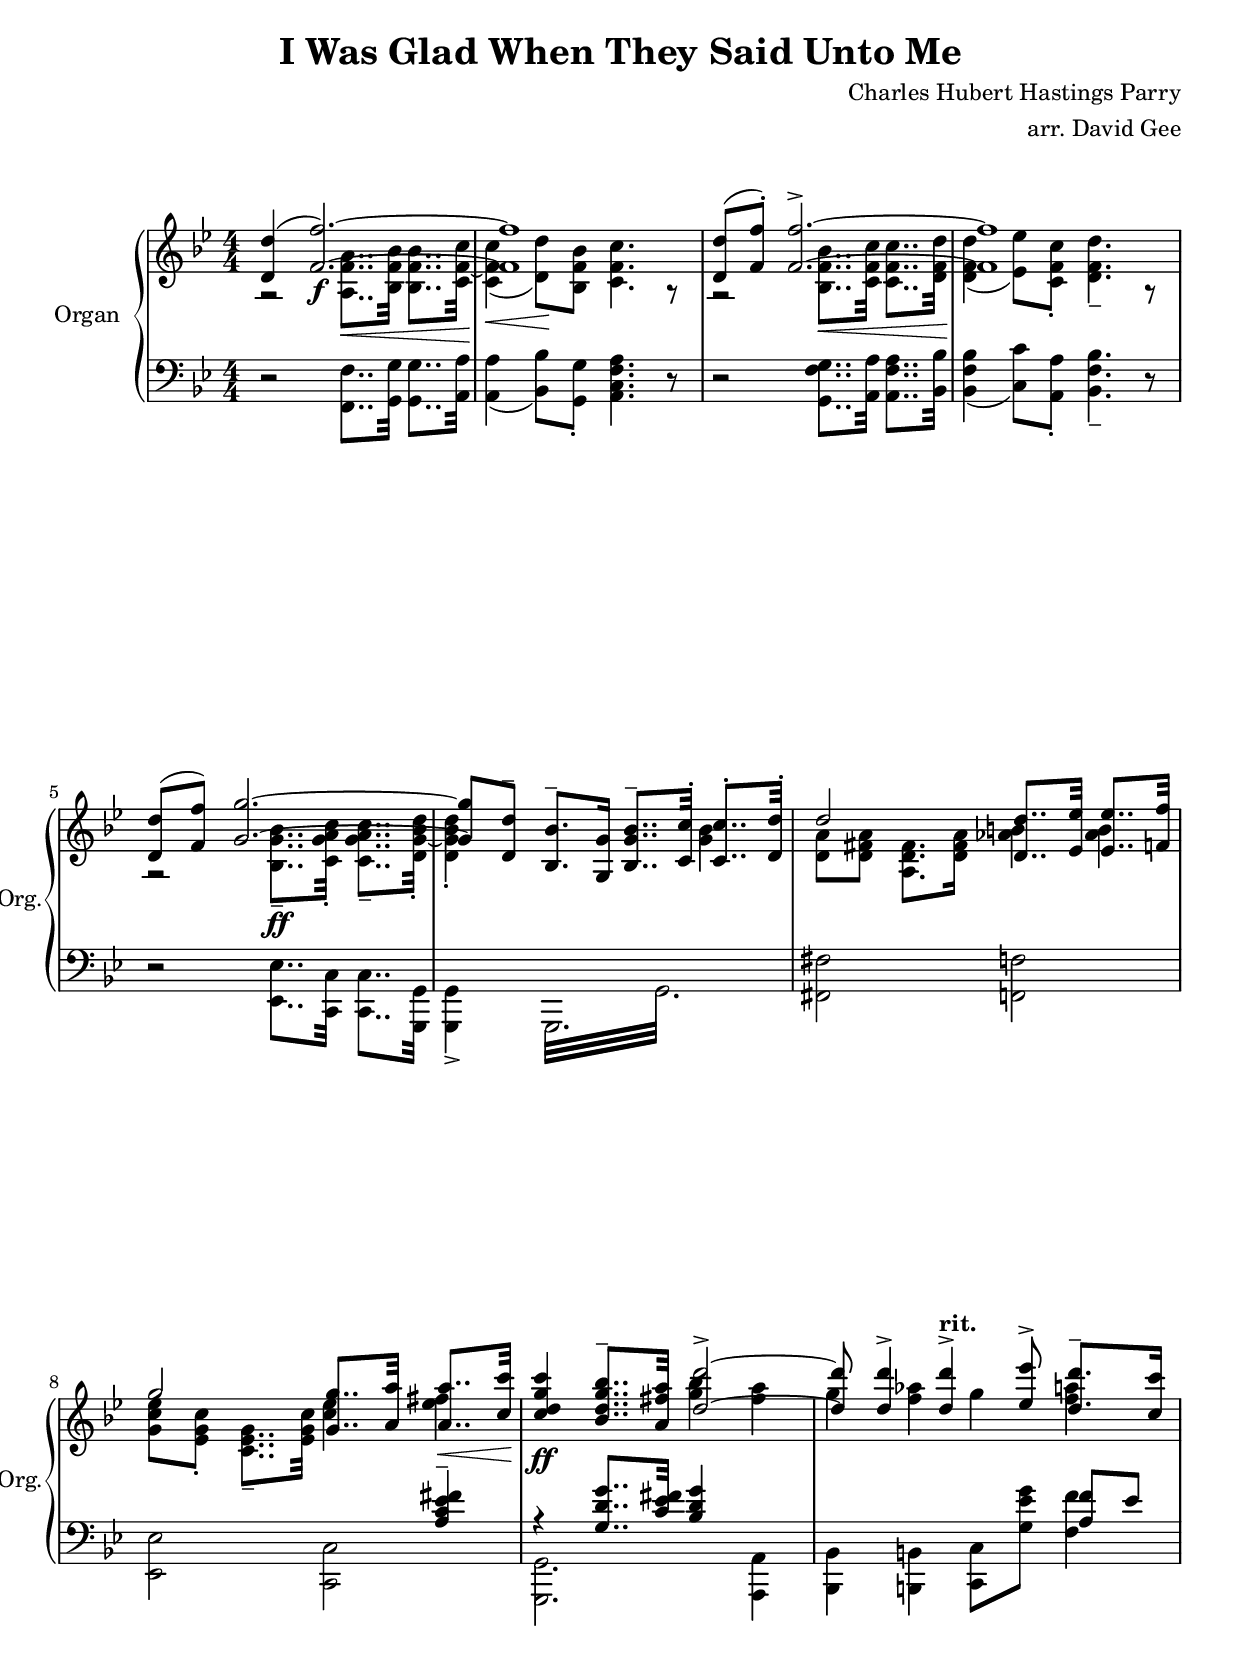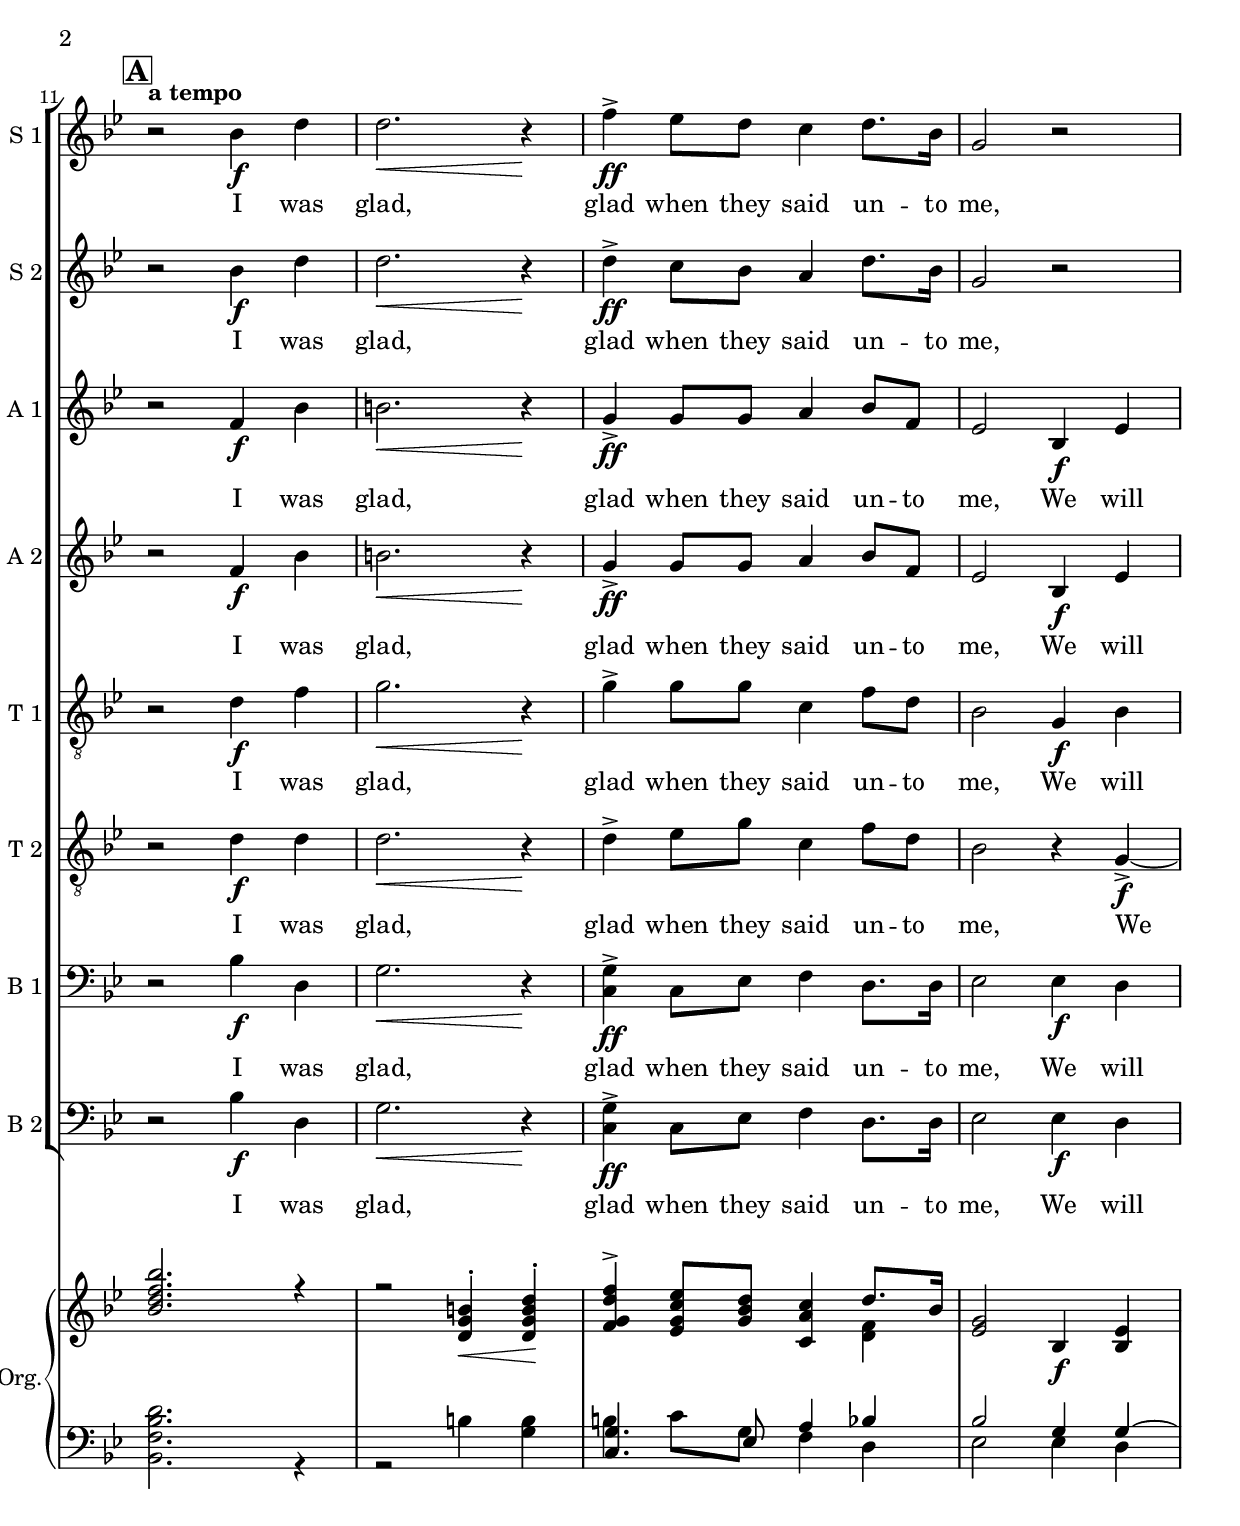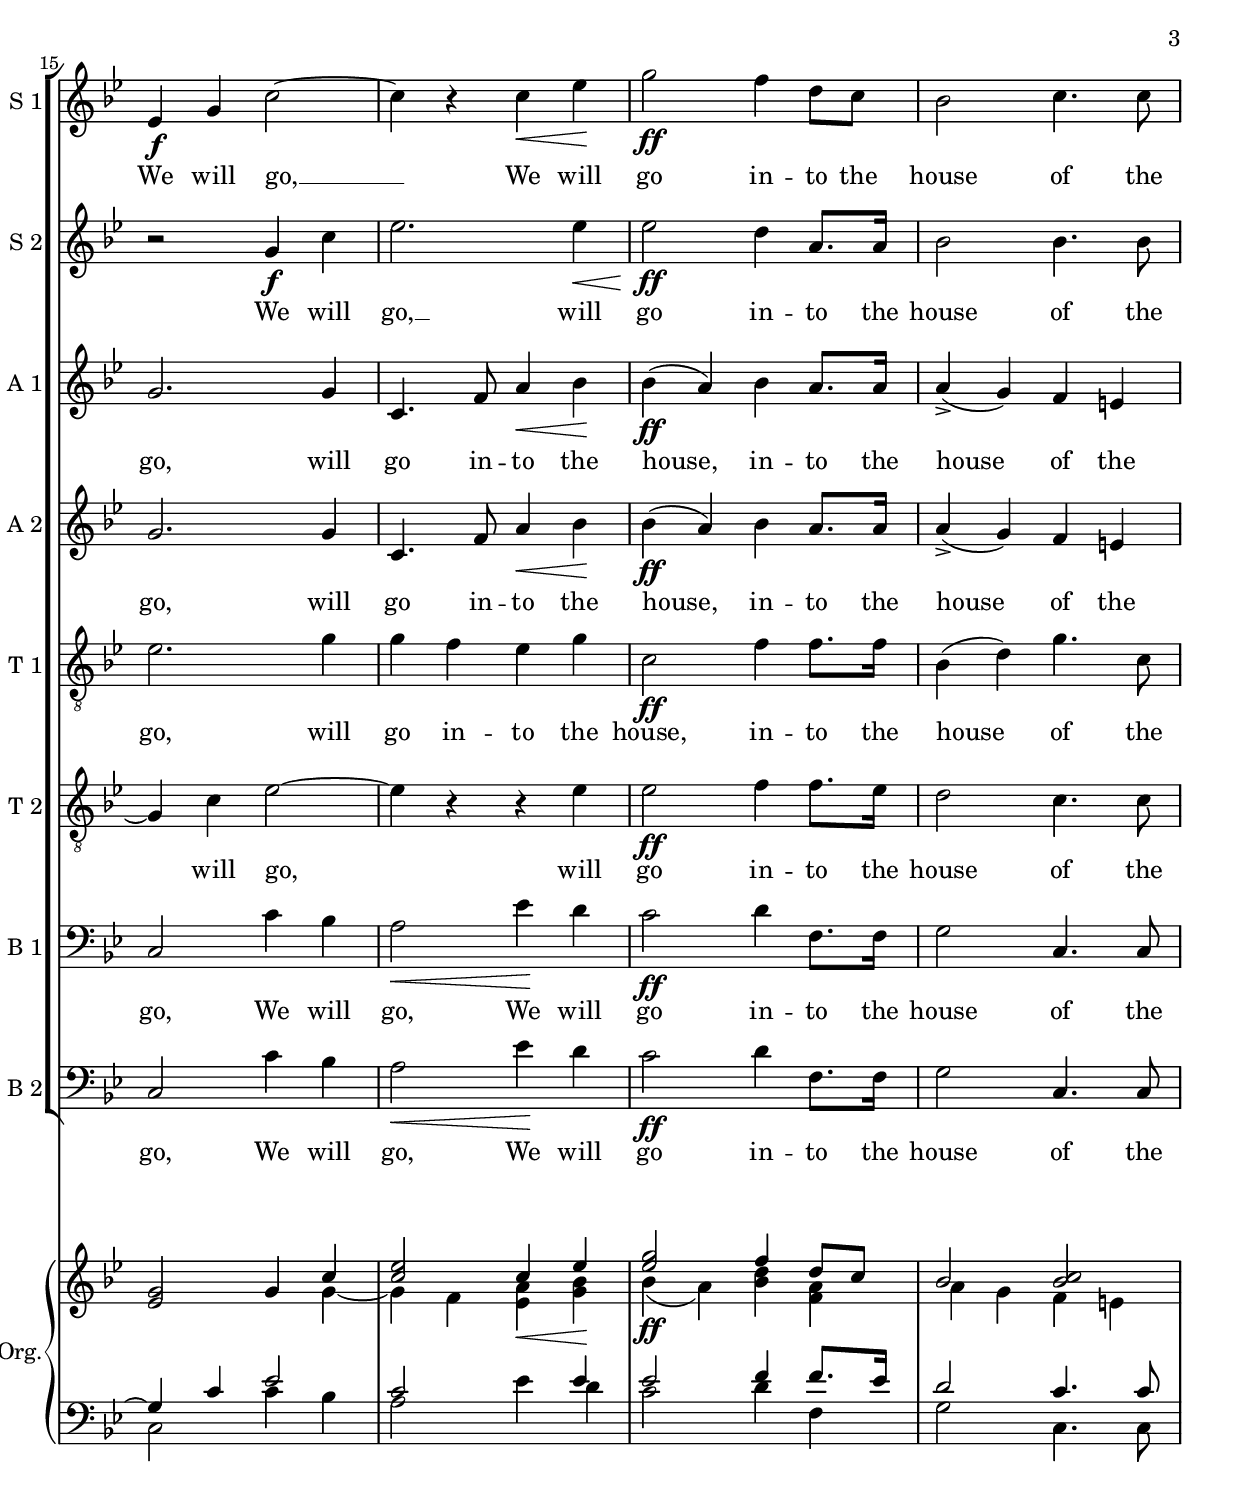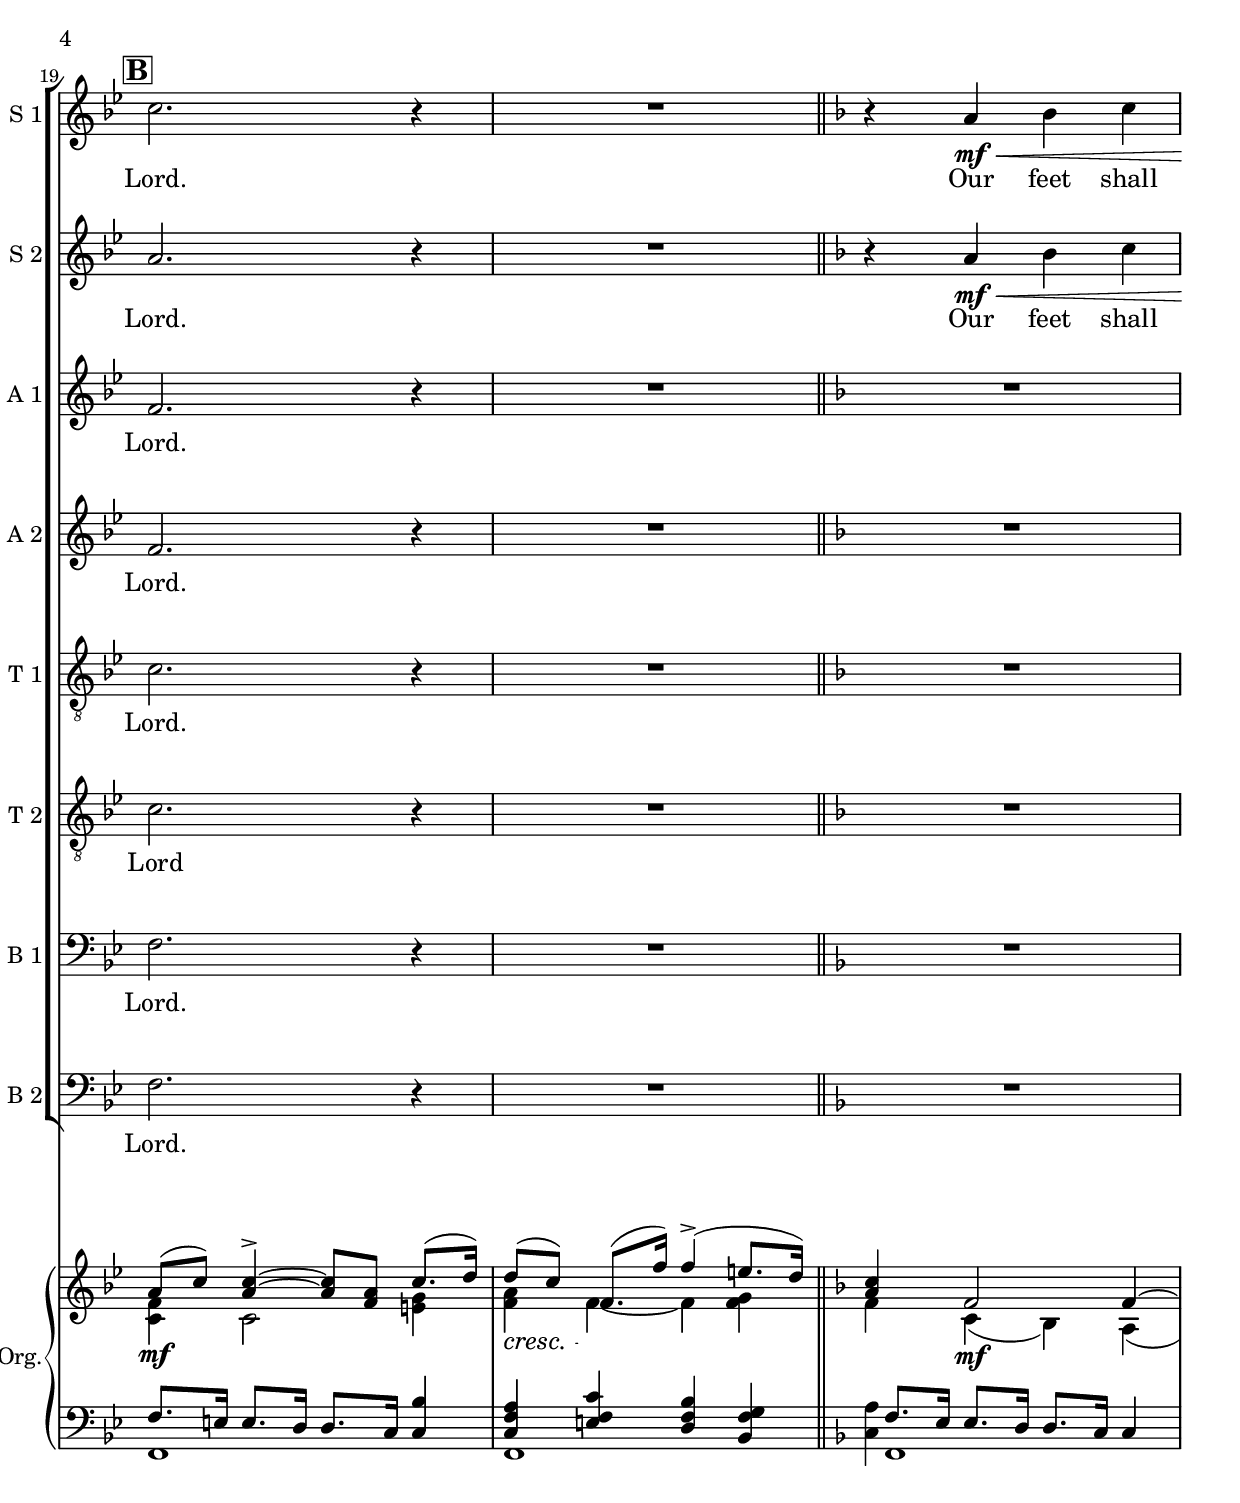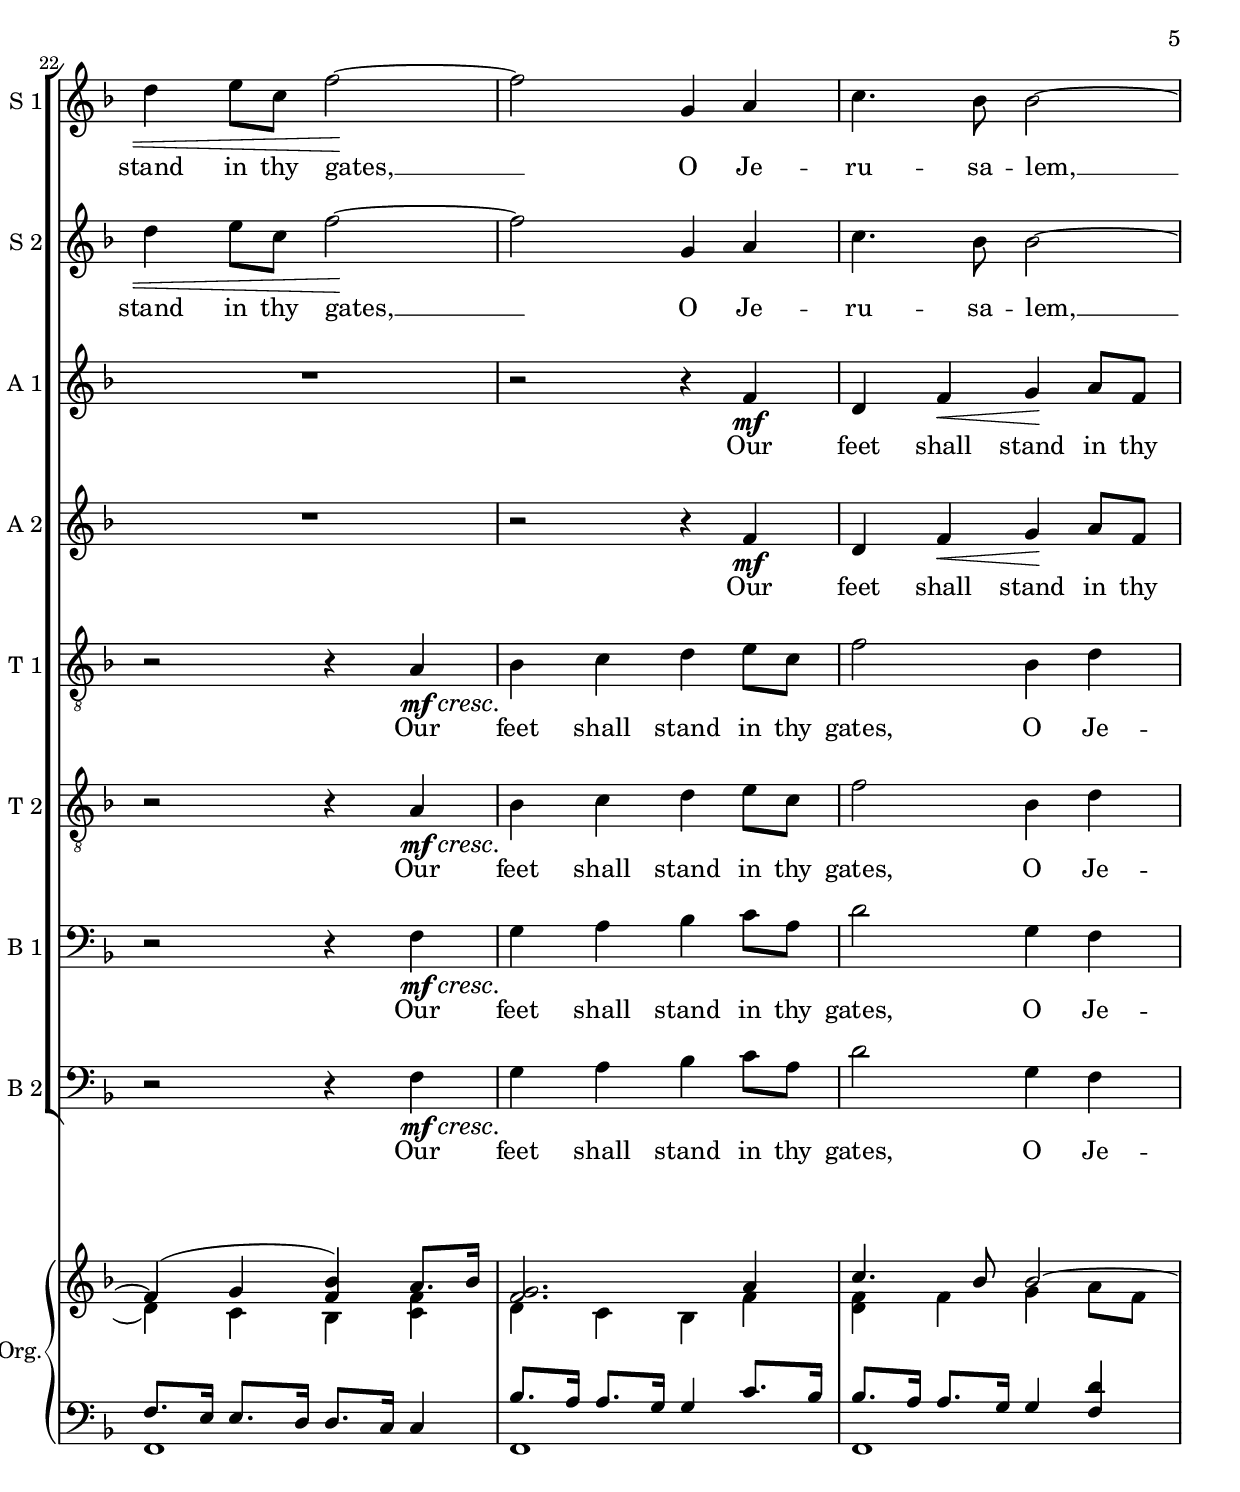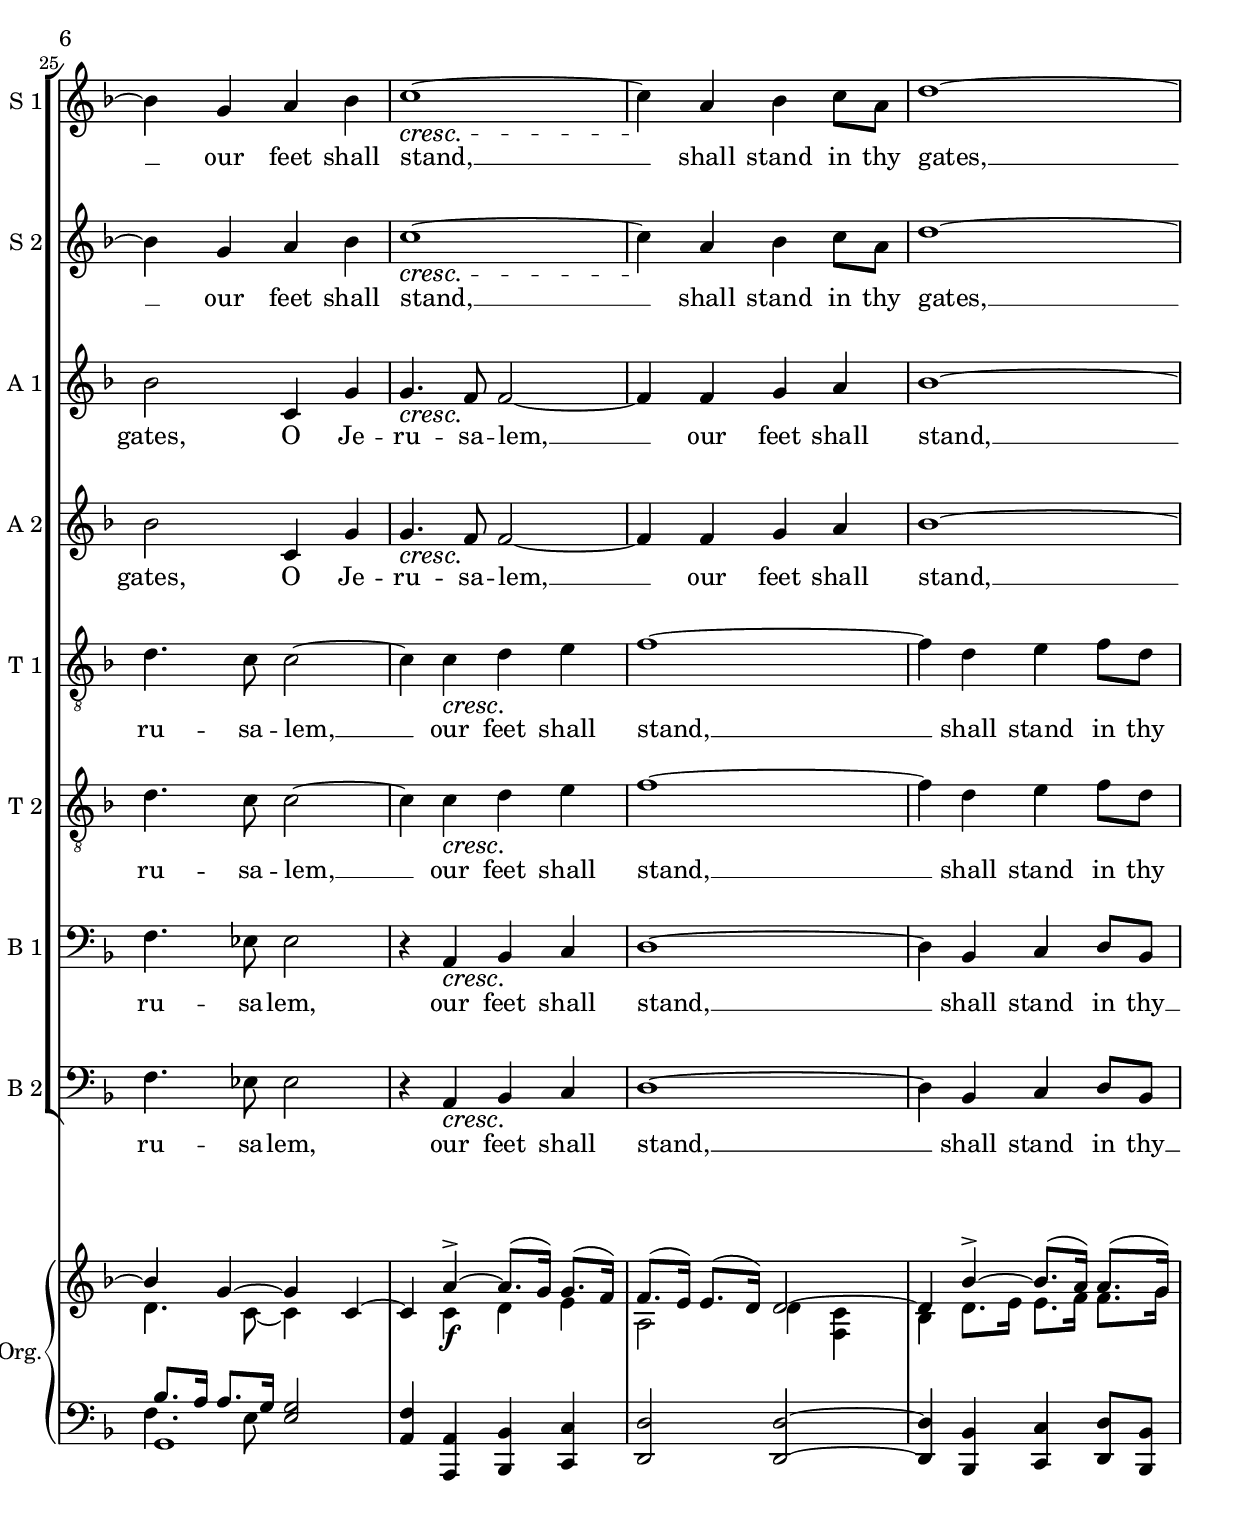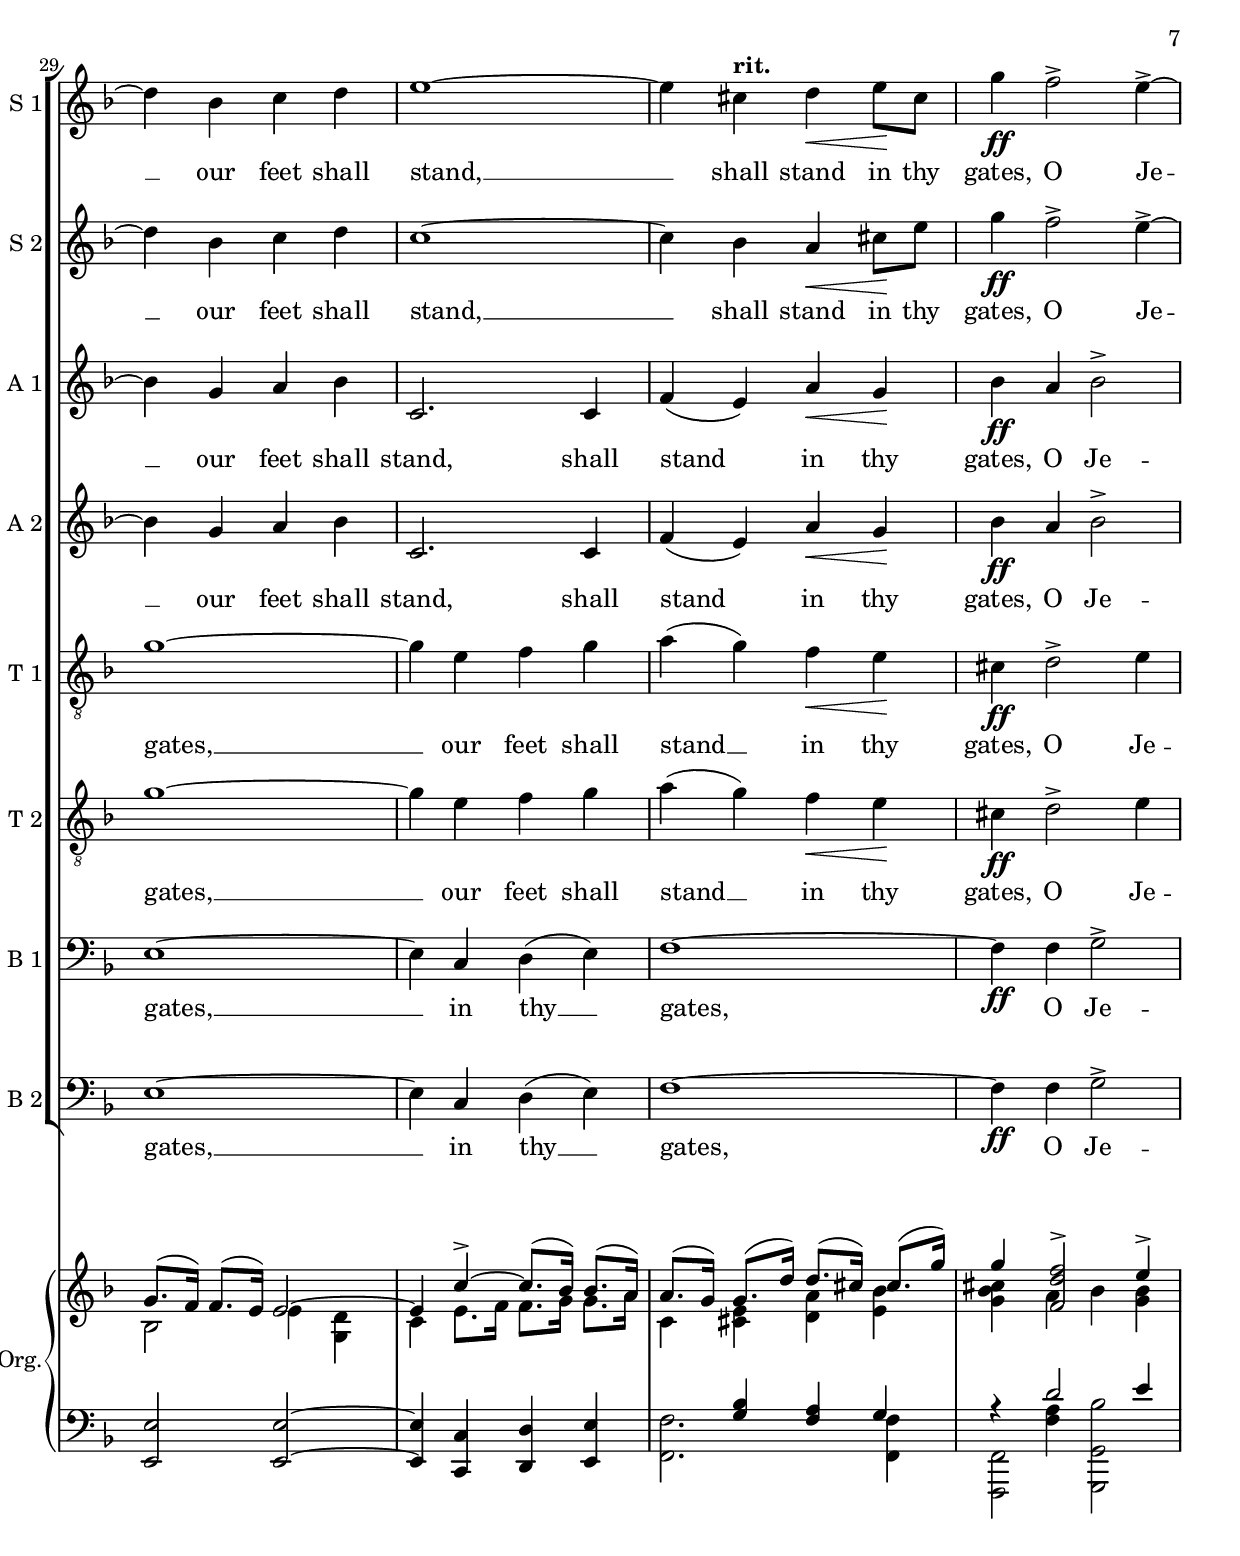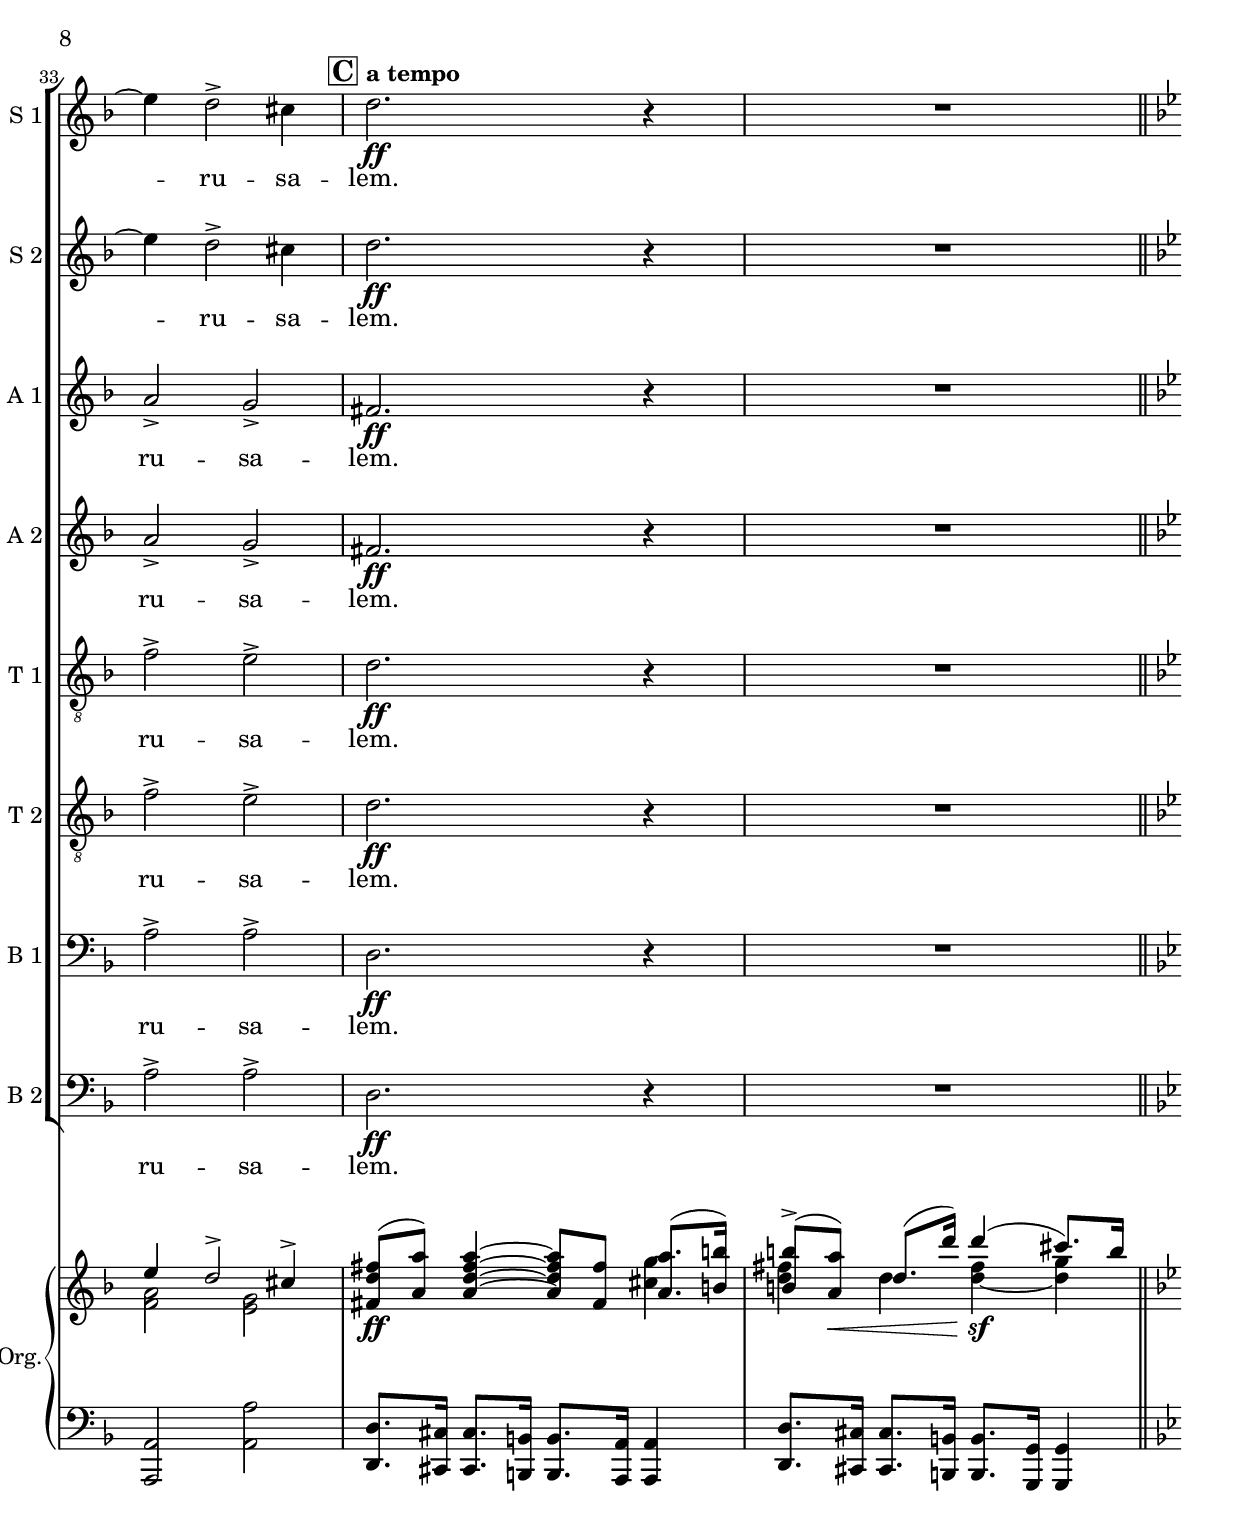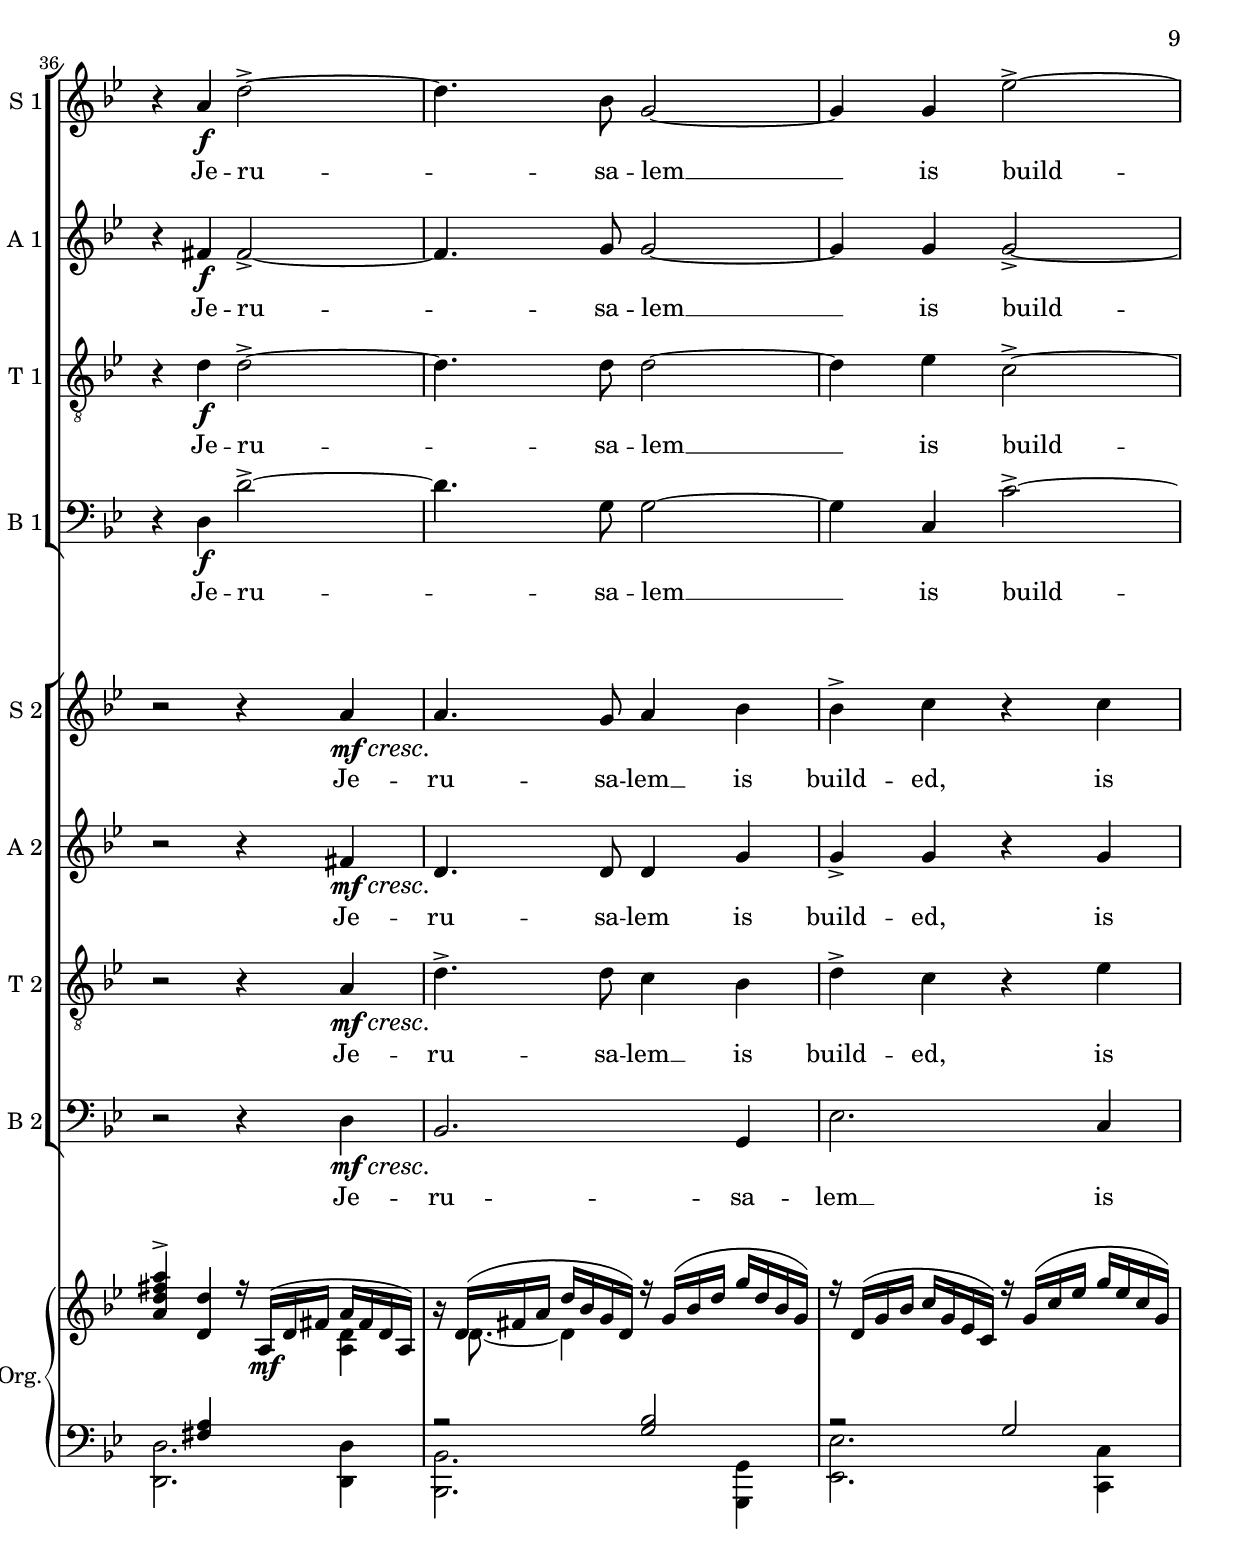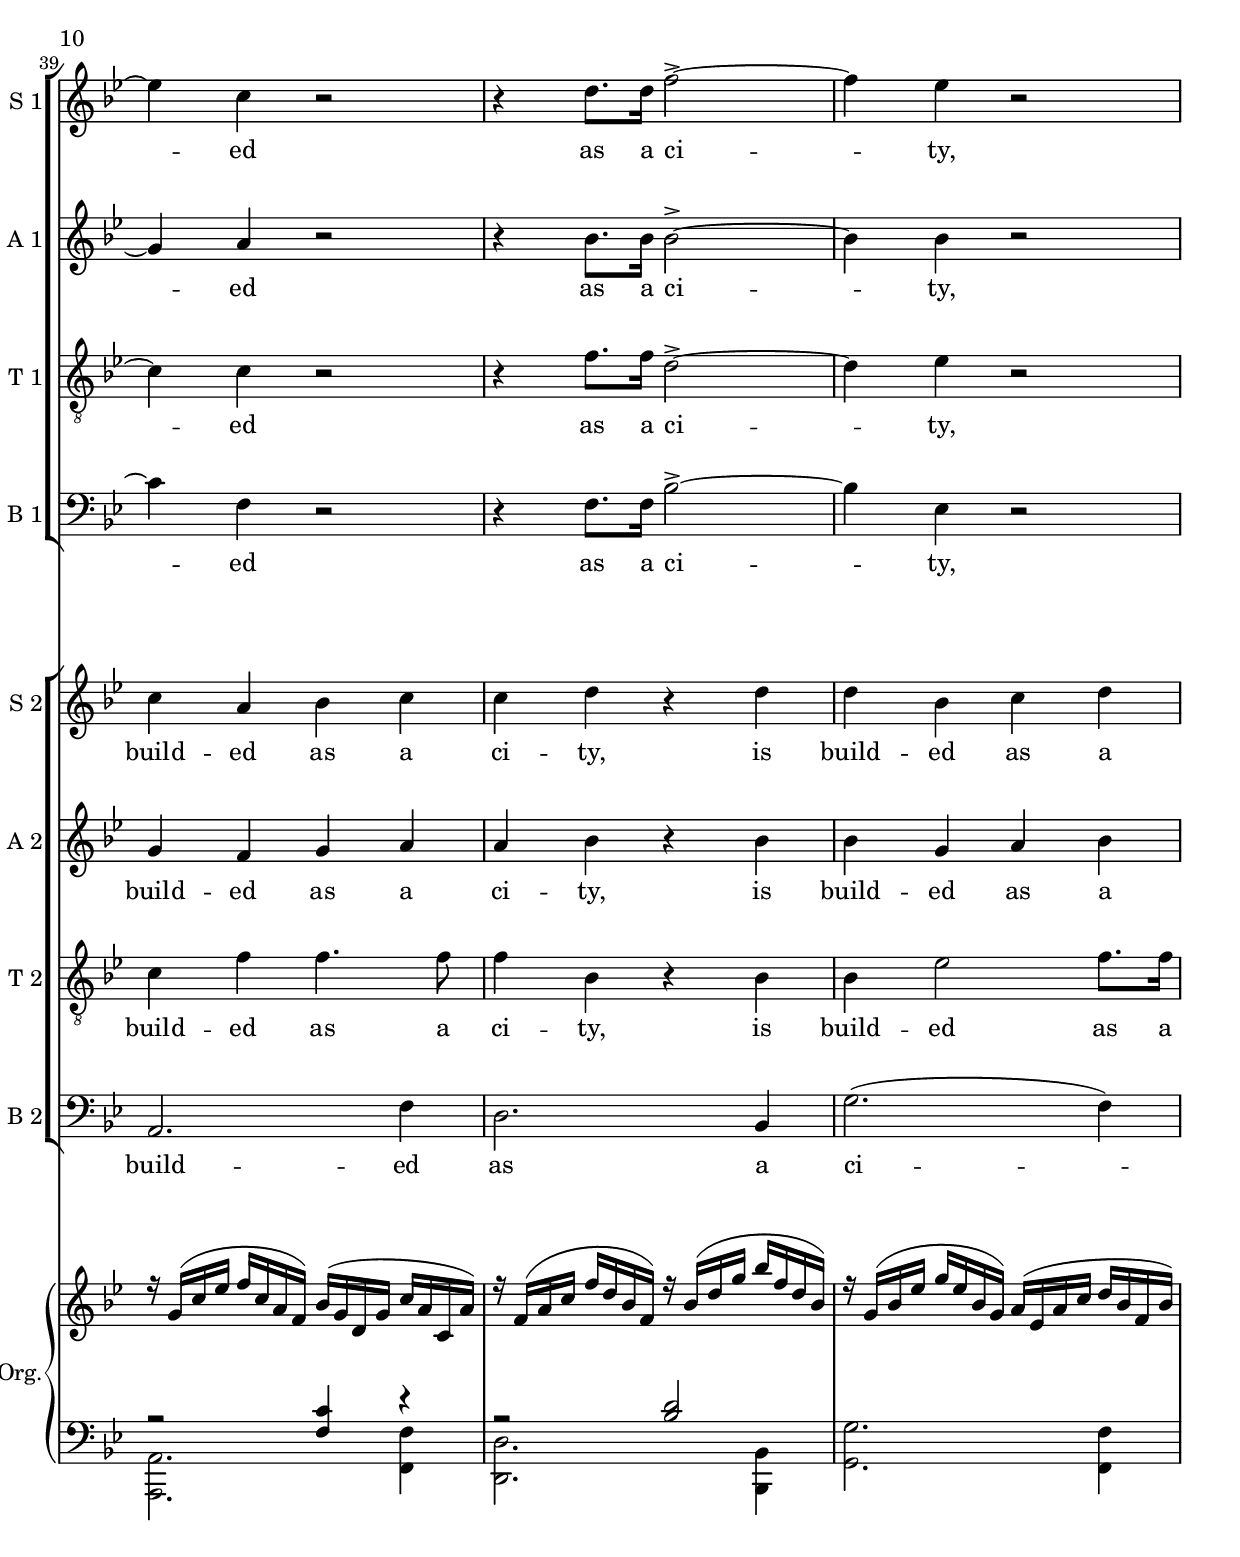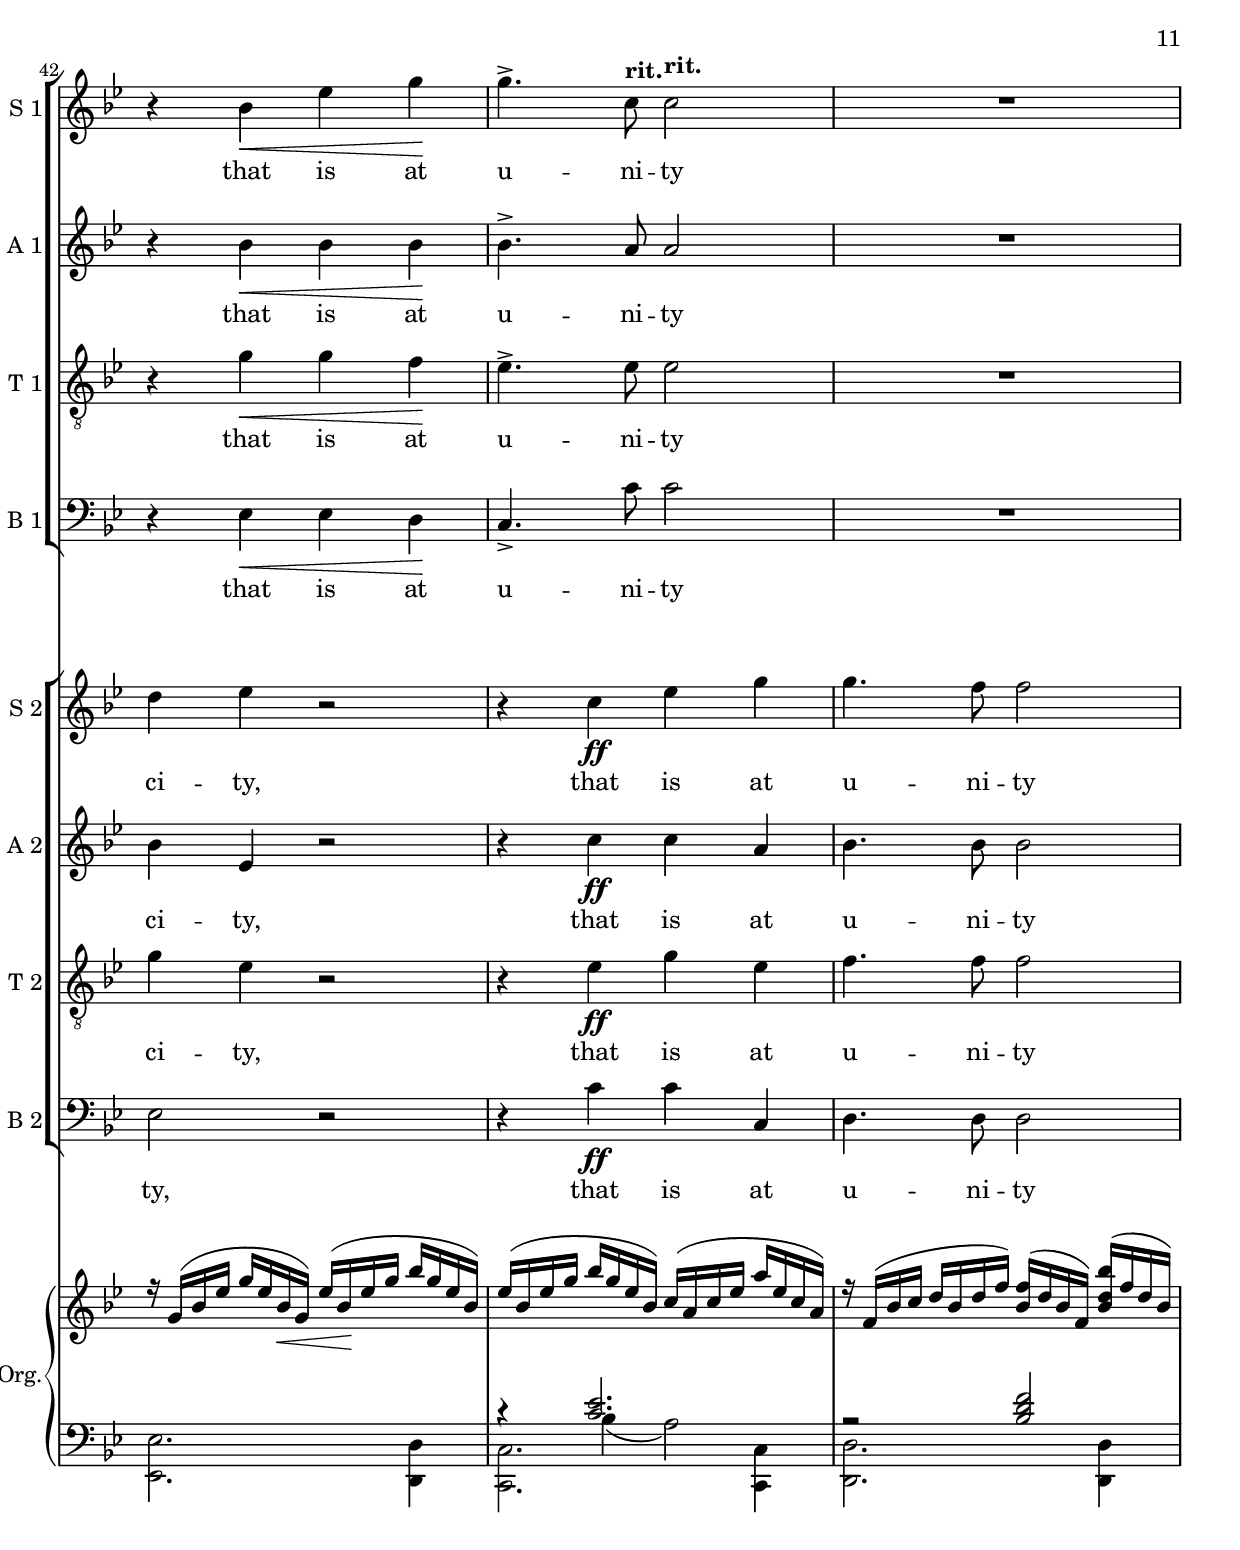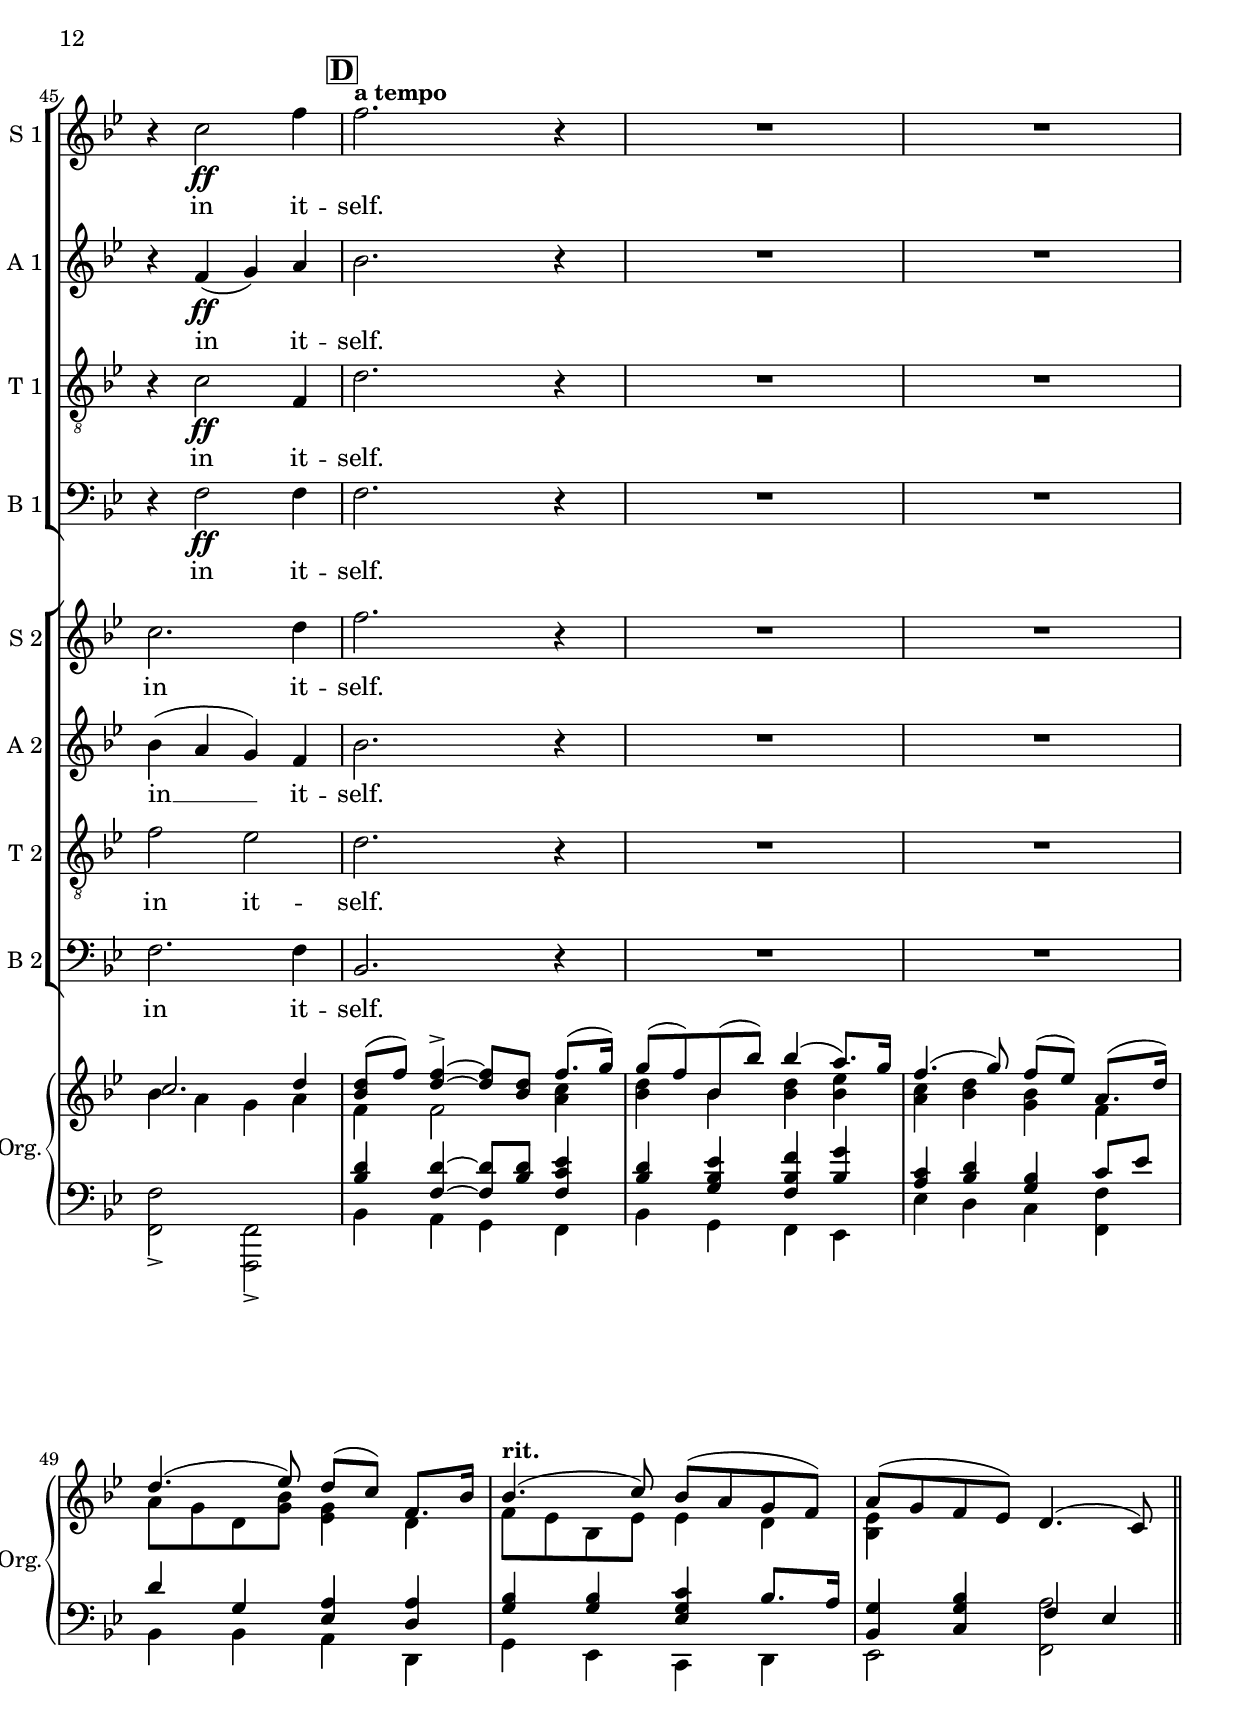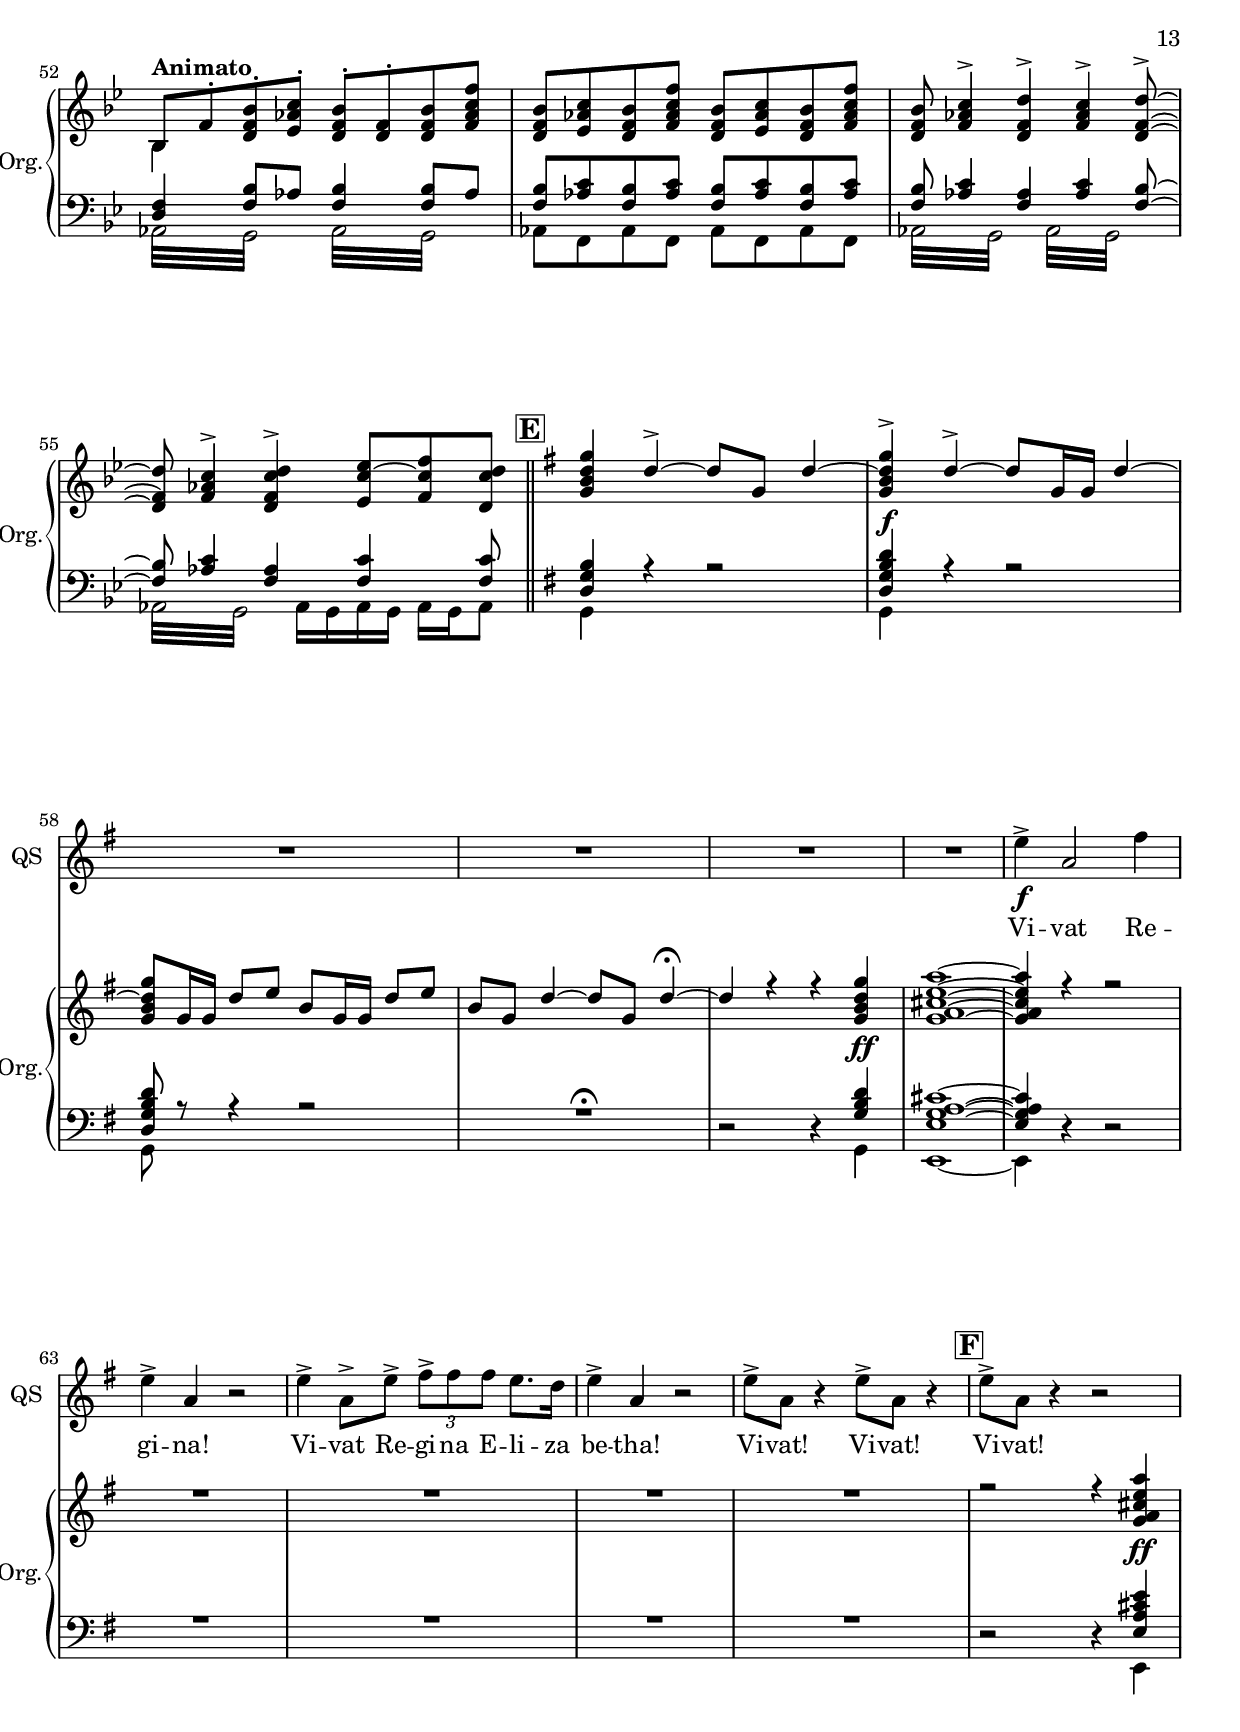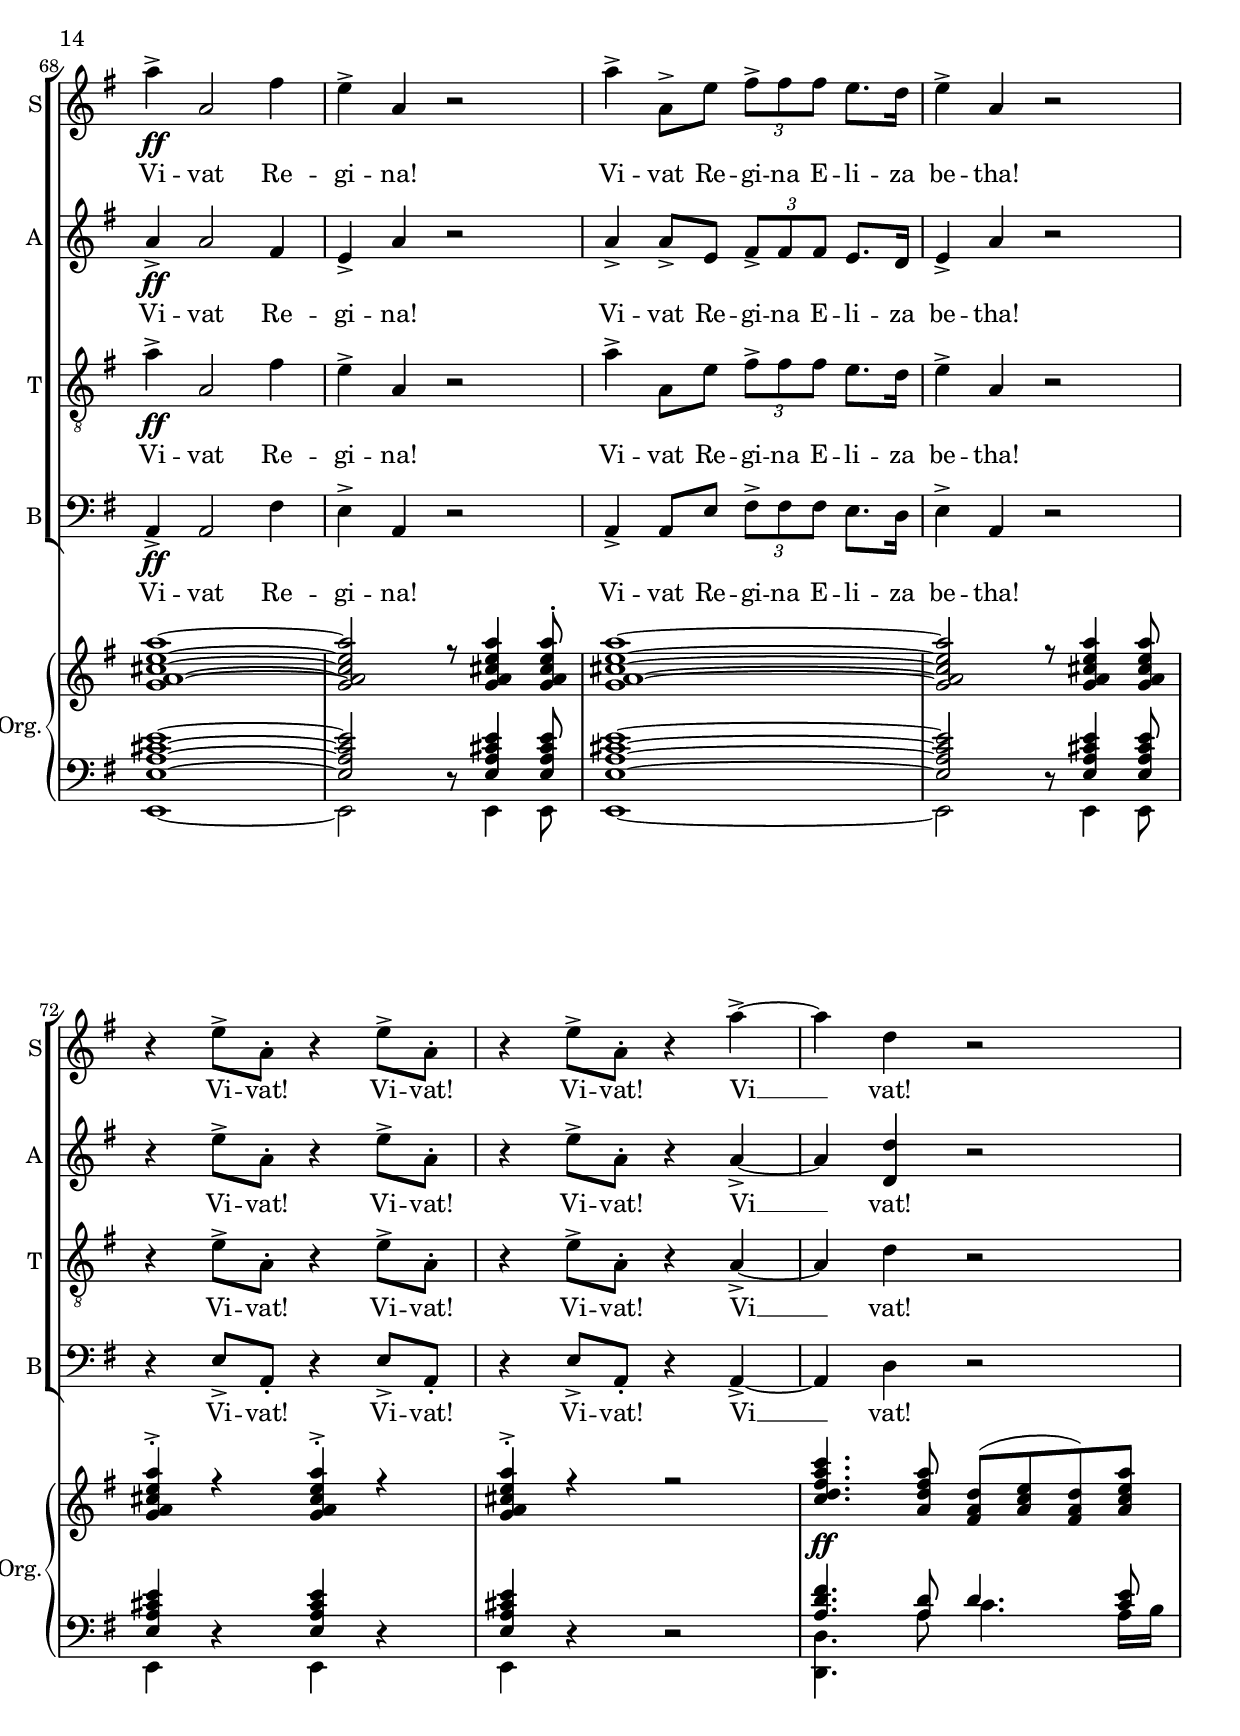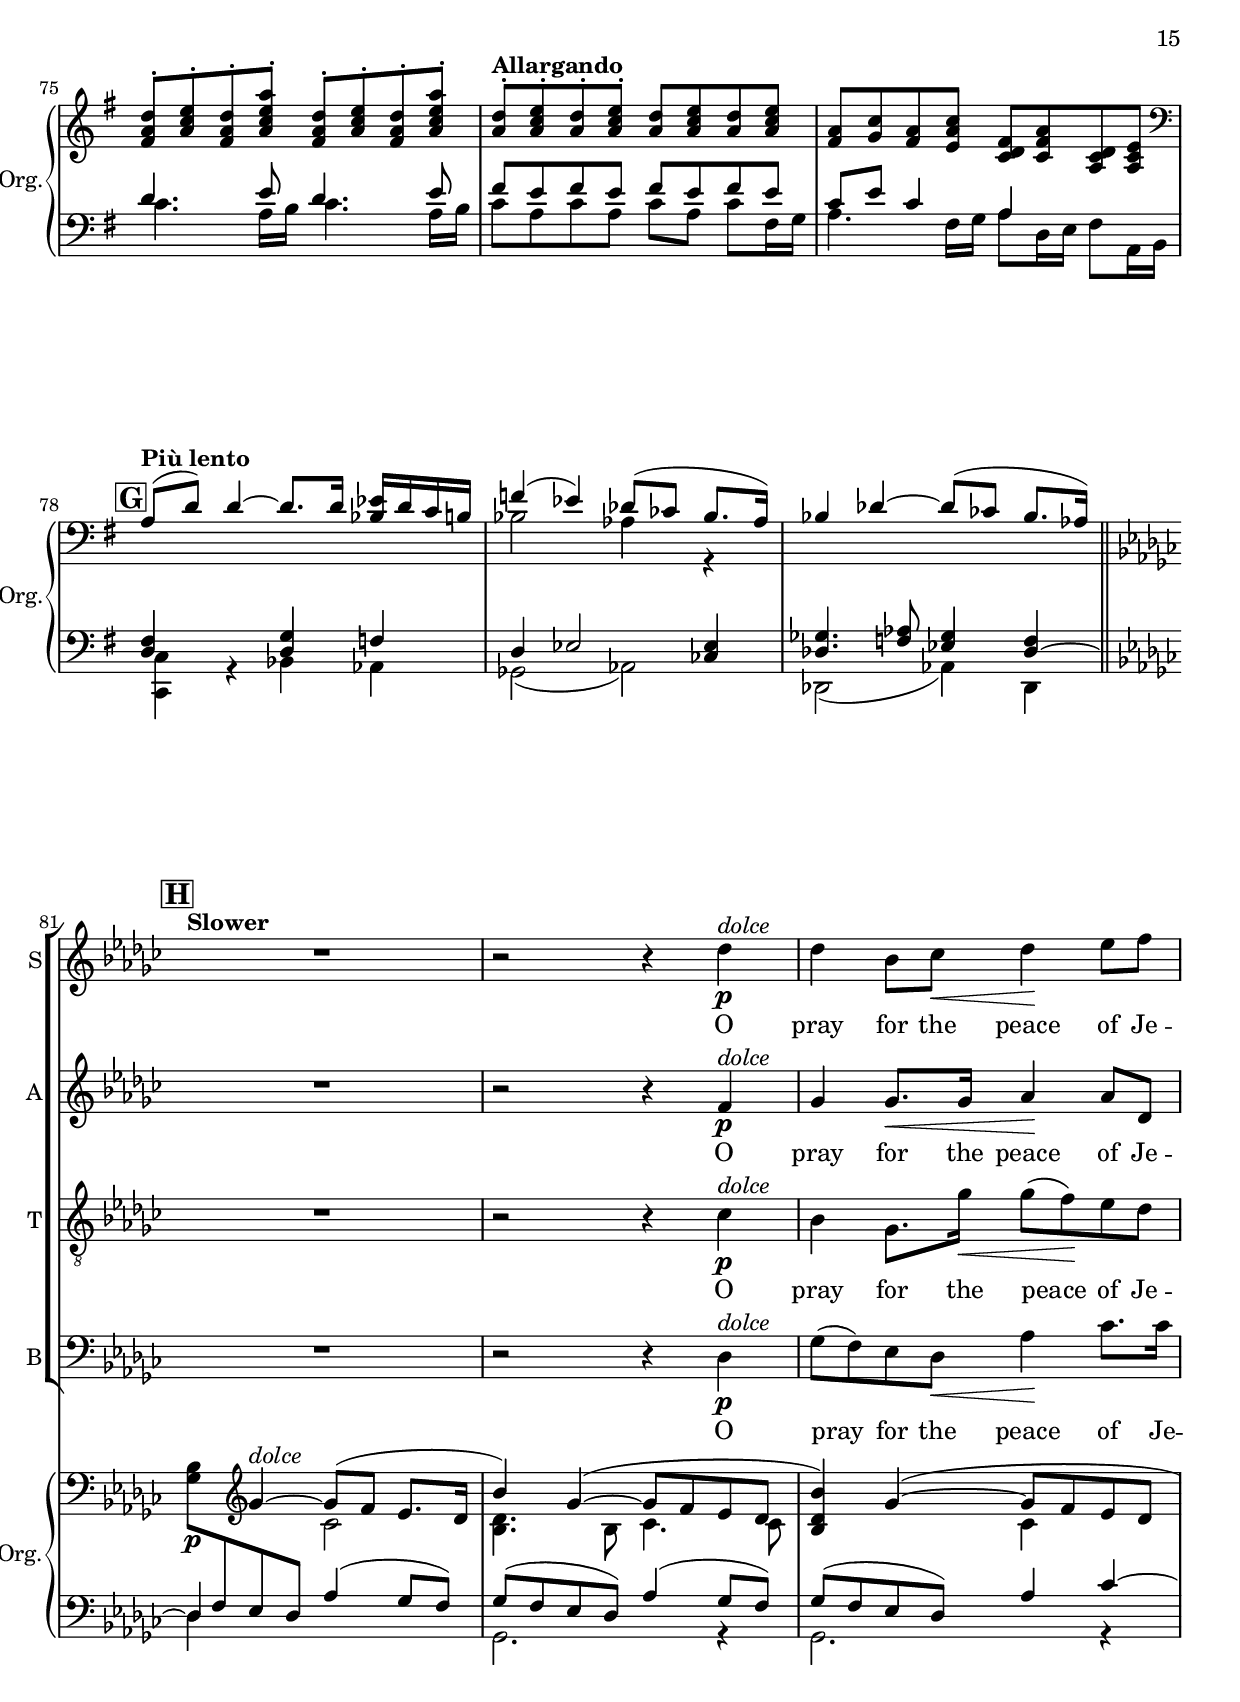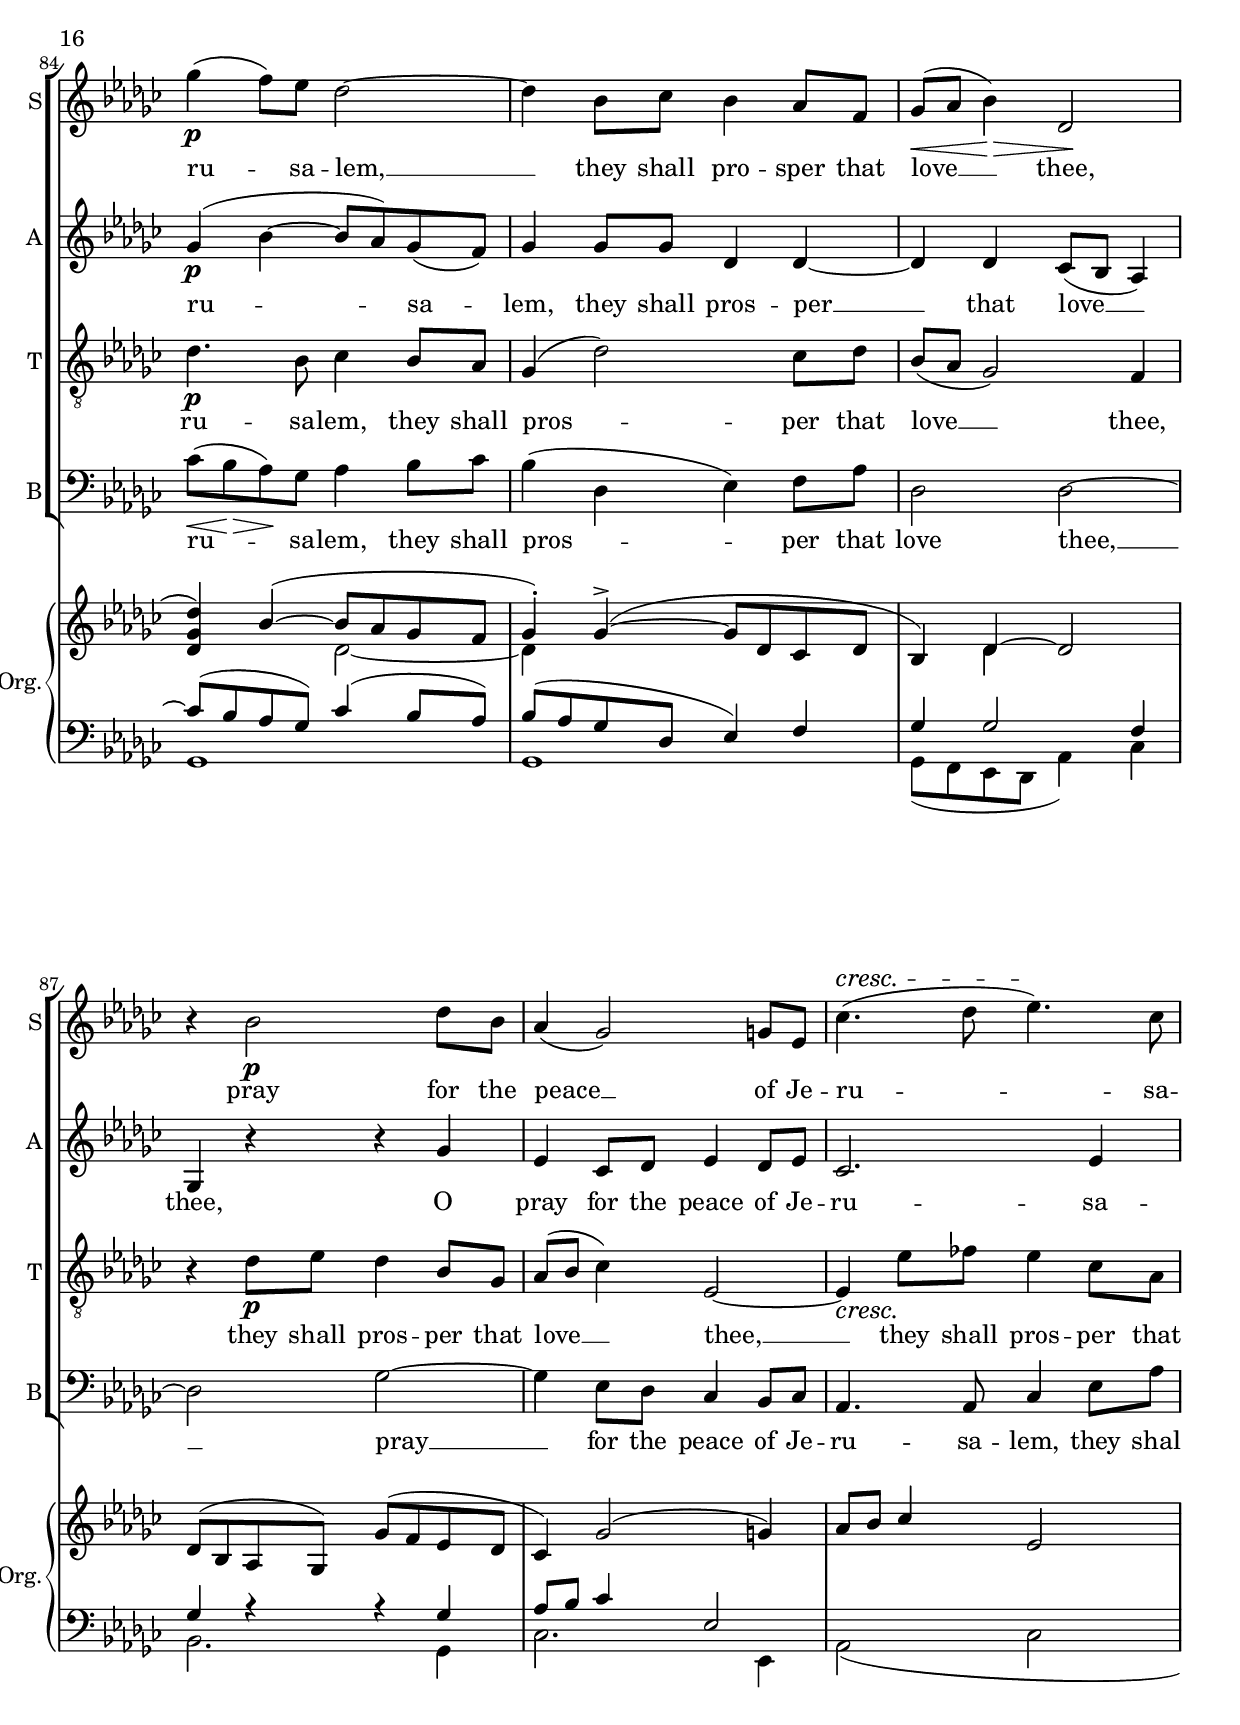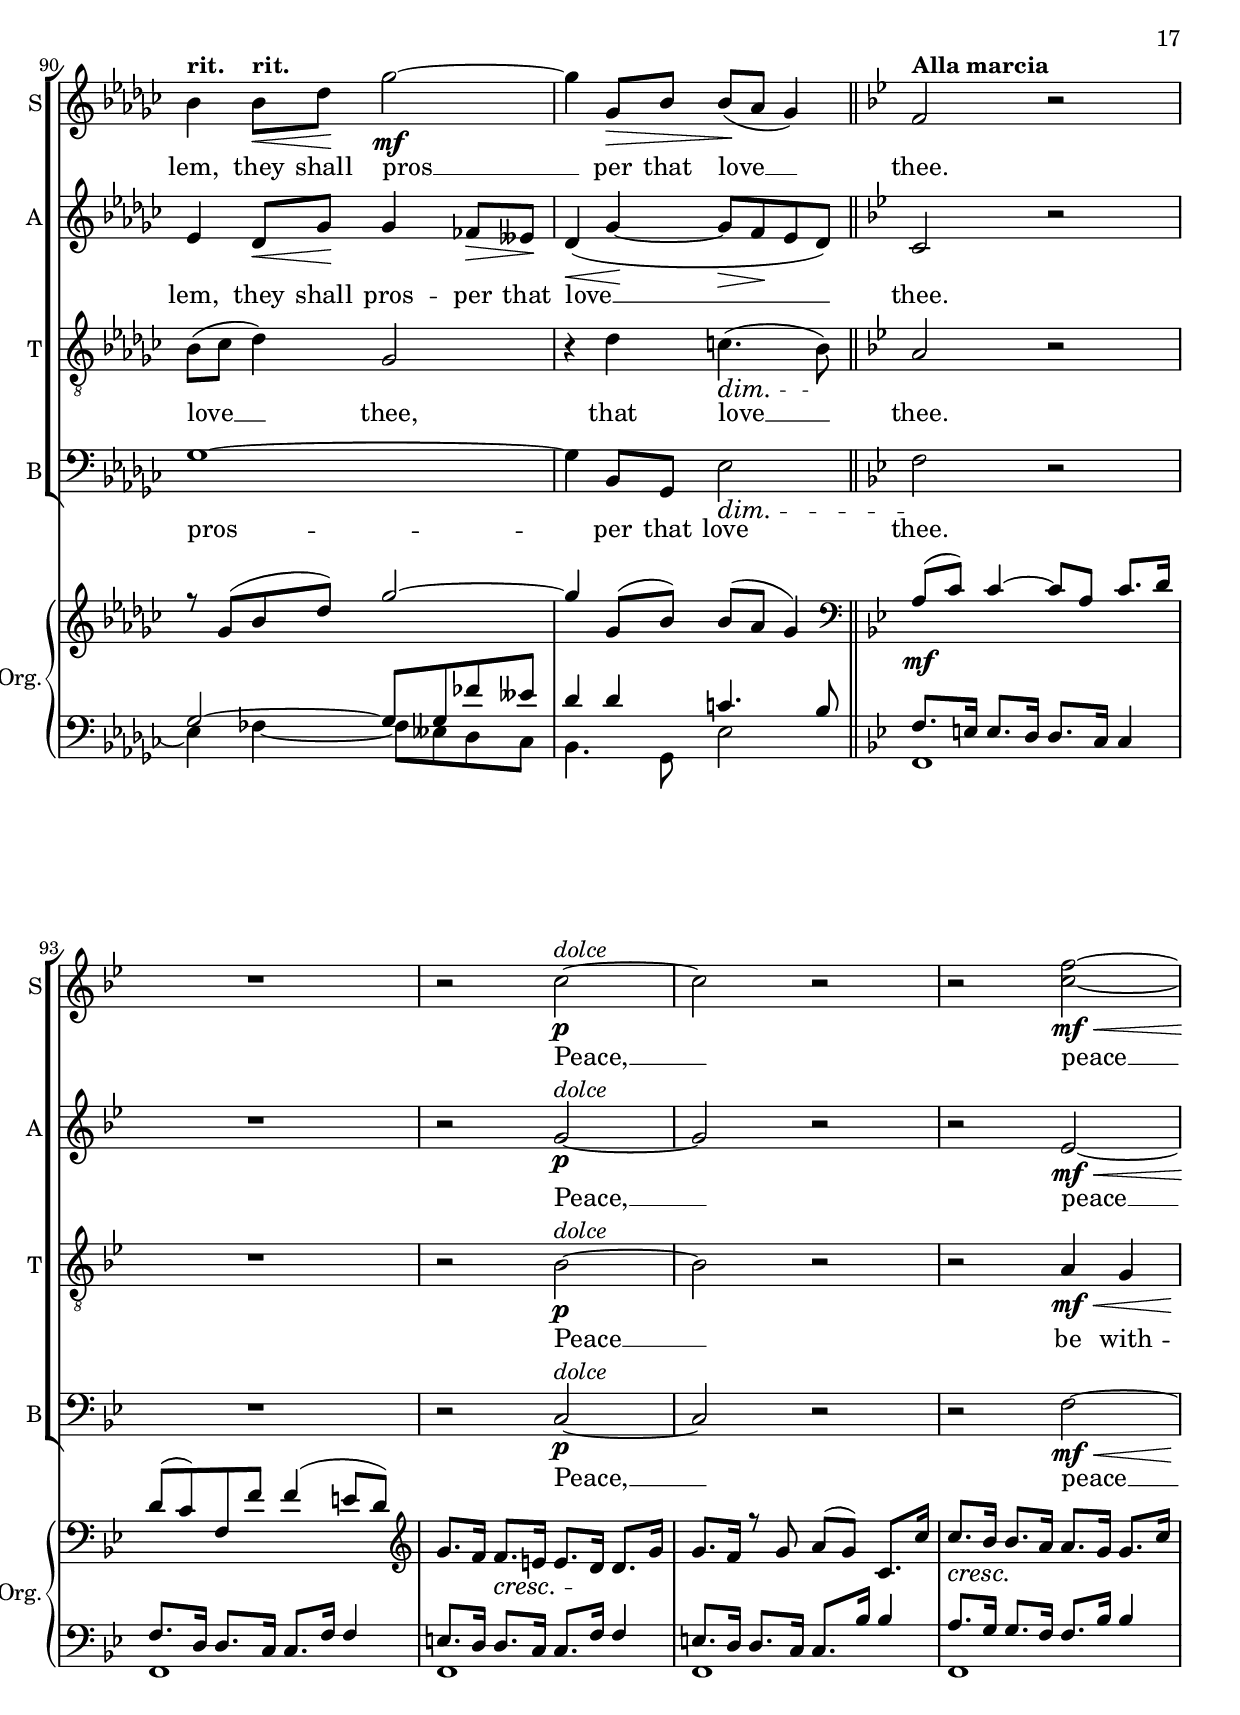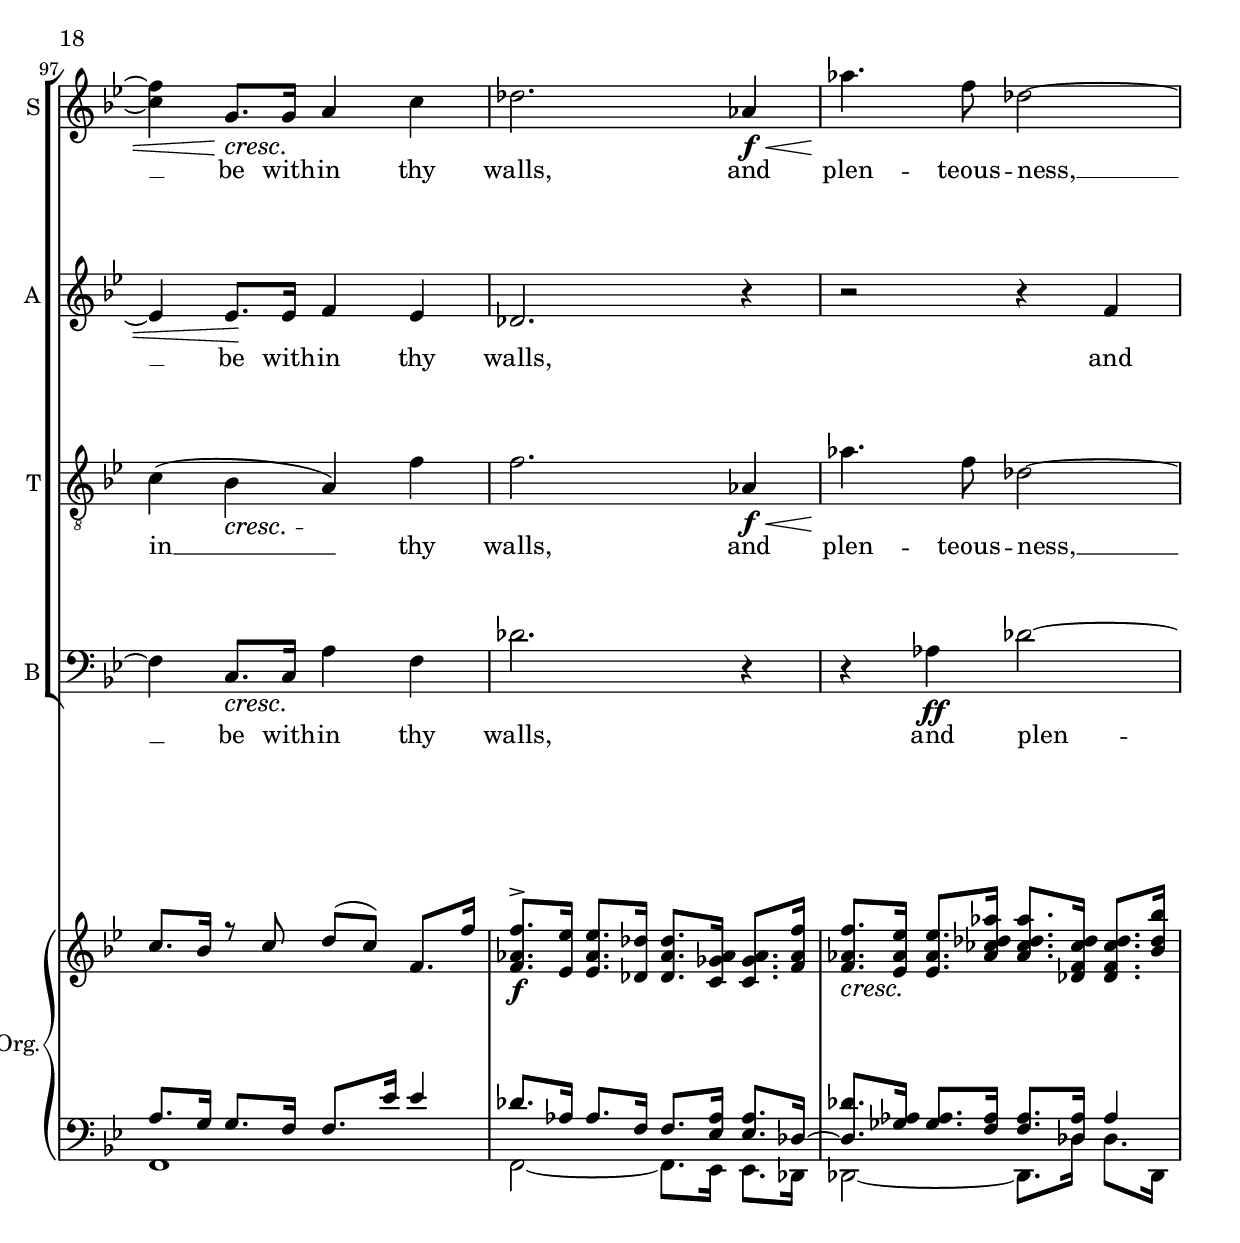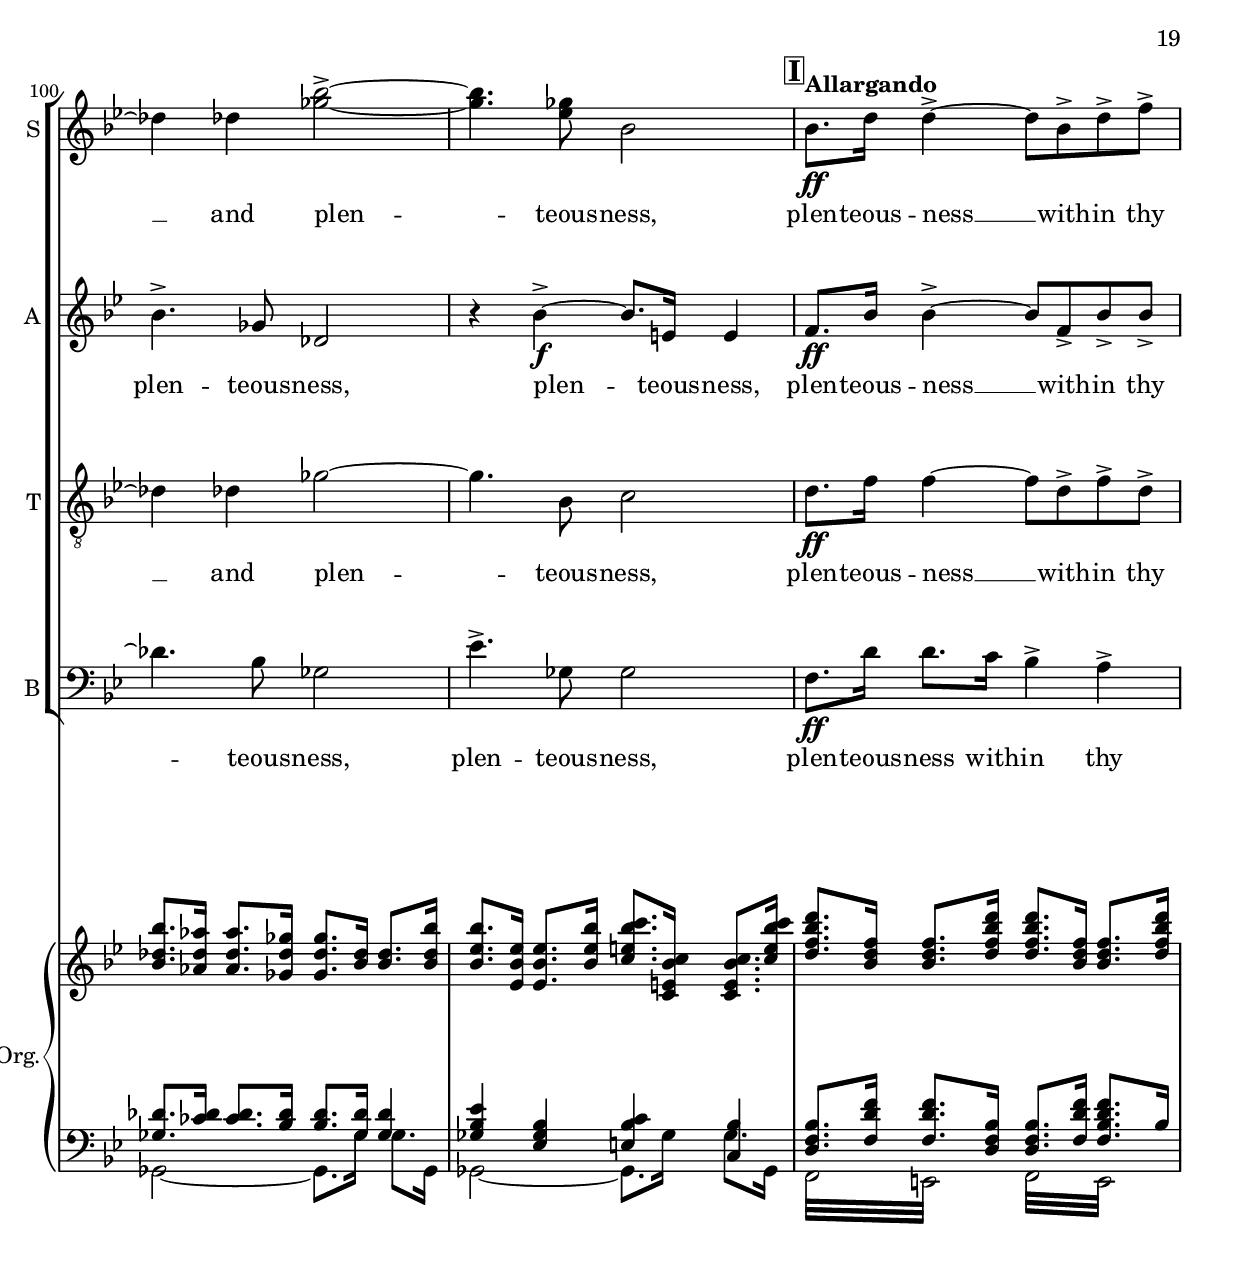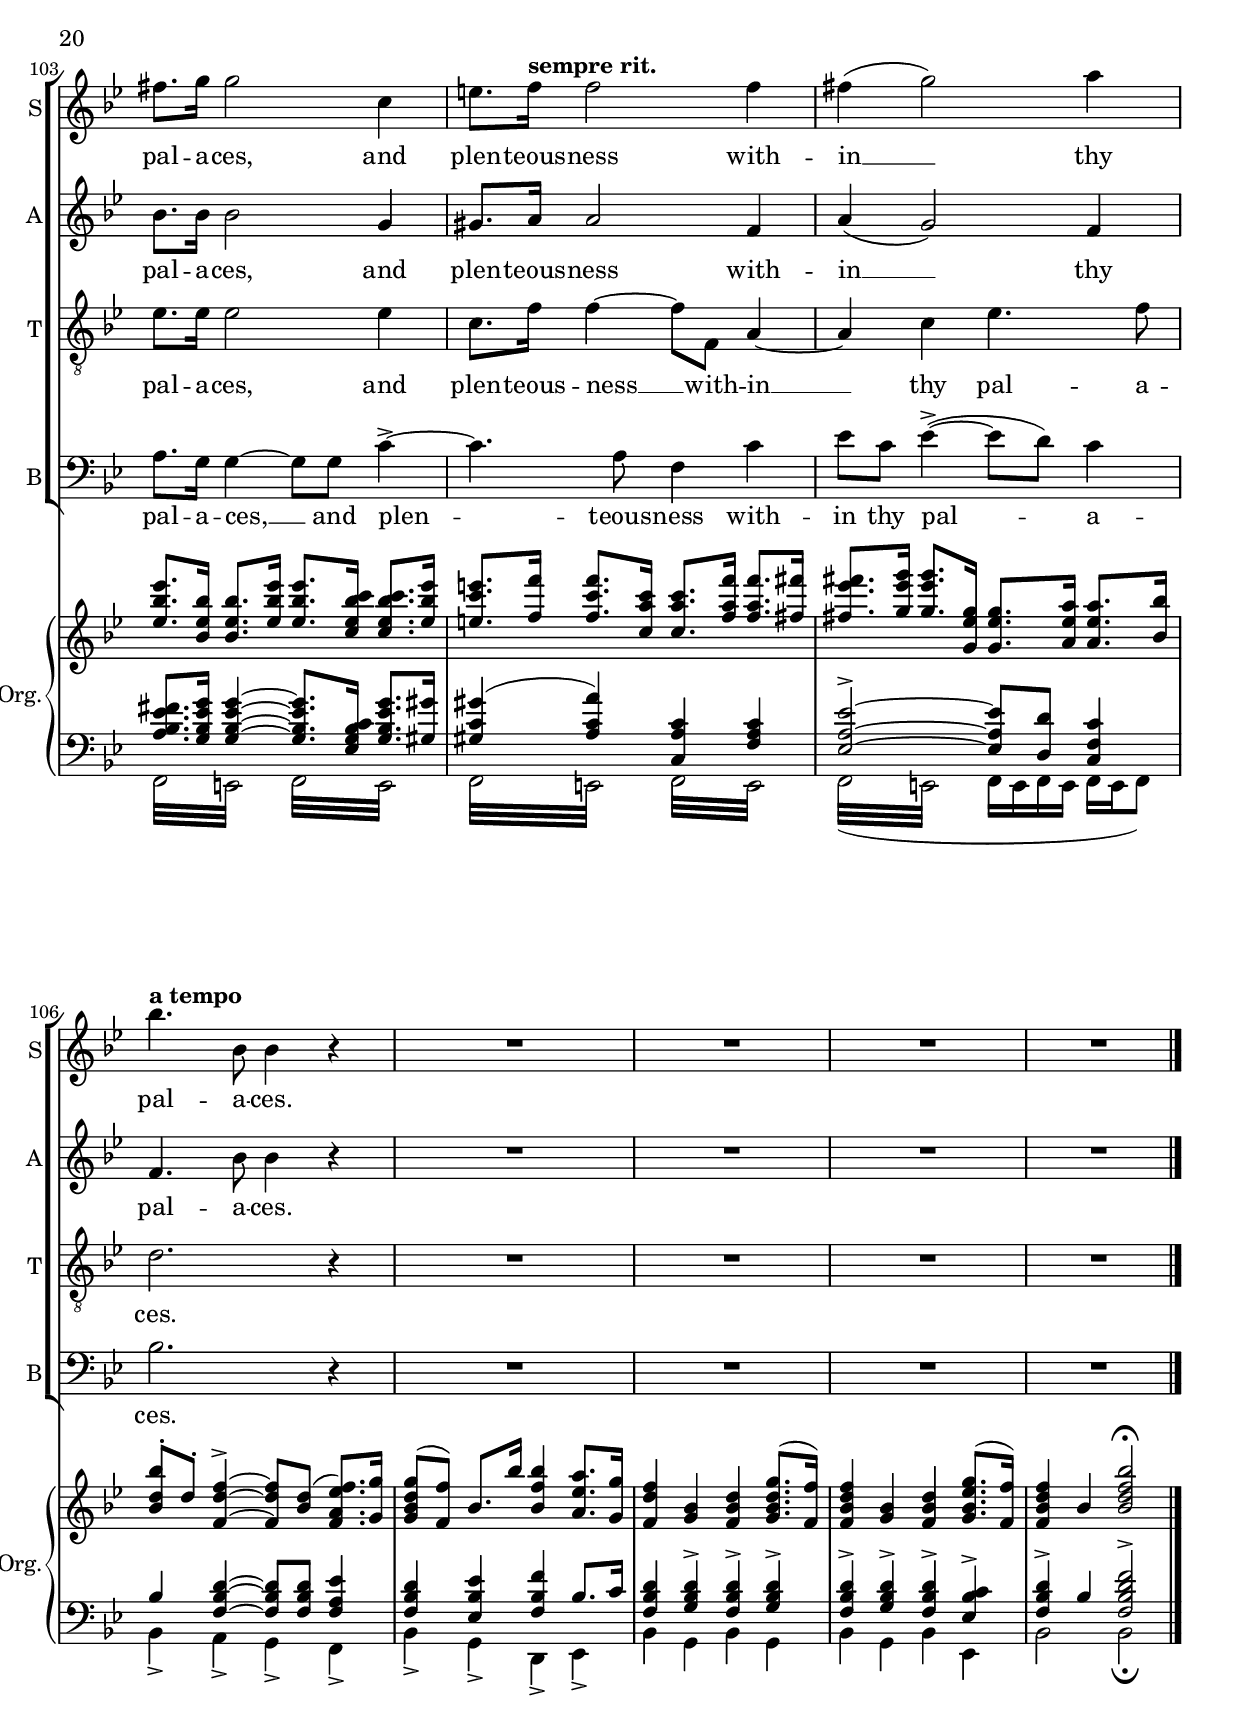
\version "2.20.0"

#(ly:set-option 'relative-includes #t)

#(define (clean-name name)
  (ly:string-substitute " " "" name)
)

#(define (get-clean-name a b)
  (string-append (clean-name a) (clean-name b))
)

#(define (get-variable a b)
   (ly:parser-lookup (string->symbol (get-clean-name a b)))
)

make-voice = #(define-music-function
  (parser location prefix music)
  (string? ly:music?)
  #{
    \new Voice = #(get-clean-name prefix "Voice") {
      #music
    }
  #}
)


make-staff = #(define-music-function
  (parser location name short-name prefix music)
  (string? string? string? ly:music?)
  #{
    \new Staff = #(get-clean-name prefix "Staff") \with {
      instrumentName = #name
      shortInstrumentName = #short-name
    } {
      #(make-voice prefix music)
    }
  #}
)

make-lyrics = #(define-music-function
  (parser location prefix lyrics)
  (string? ly:music?)
  #{
    \new Lyrics \lyricsto #(get-clean-name prefix "Voice") {
      #lyrics
    }
  #}
)

make-staff-with-lyrics = #(define-music-function
  (parser location name short-name prefix music lyrics)
  (string? string? string? ly:music? ly:music?)
  #{
    <<
      #(make-staff name short-name prefix music)
      #(make-lyrics prefix lyrics)
    >>
  #}
)

dolce = ^\markup {
  \italic dolce
}


QueensScholarsMusic = \relative c'' {

  \clef treble
  \key g \major
  \time 4/4
  \numericTimeSignature

  \repeat unfold 61 { R1 }

  e4\accent\f a,2 fis'4 |
  e4\accent a,4 r2 |
  e'4\accent a,8\accent e'8\accent \tuplet 3/2 { fis8\accent fis8 fis8 } e8. d16 |
  e4\accent a,4 r2 |
  e'8\accent a,8 r4 e'8\accent a,8 r4 |
  e'8\accent a,8 r4 r2 |
  \break

}


QueensScholarsWords = \lyricmode {

  Vi -- vat Re -- gi -- na!
  Vi -- vat Re -- gi -- na E -- li -- za be -- tha!
  Vi -- vat! Vi -- vat! Vi -- vat!

}

SopranoAOneMusic = \relative c'' {

  \clef treble
  \key bes \major
  \time 4/4
  \numericTimeSignature

  \repeat unfold 10 { R1 }

  % A
  \mark \default
  r2 bes4\f d4 |
  d2.\< r4\! |
  f4\accent\ff ees8 d8 c4 d8. bes16 |
  g2 r2 |
  ees4\f g4 c2~ |
  c4 r4 c4\< ees4\! |
  g2\ff f4 d8 c8 |
  bes2 c4. c8 |

  % B
  \mark \default
  c2. r4 |
  R1 |
  \bar "||"
  \key f \major
  r4 a4\mf\< bes4 c4 |
  d4 e8 c8 f2~\! |
  f2 g,4 a4 |
  c4. bes8 bes2~ |
  bes4 g4 a4 bes4 |
  c1~\cresc |
  c4\! a4 bes4 c8 a8 |
  d1~ |
  d4\! bes4 c4 d4 |
  e1~ |
  e4 \tempo "rit." cis4 d4\< e8\! cis8 |
  g'4\ff f2\accent e4~\accent |
  e4 d2\accent cis4 |

  % C
  \mark \default
  \tempo "a tempo" d2.\ff r4 |
  R1 |
  \bar "||"
  \key bes \major
  \break

  % Include this rest to force the printing of partial staff following the key change
  r1

}


SopranoAOneWords = \lyricmode {

  % A

  I was glad,
  glad when they said un -- to me,
  We will go, __
  We will go in -- to the house of the Lord.

  % B

  Our feet shall stand in thy gates, __
  O Je -- ru -- sa -- lem, __
  our feet shall stand, __
  shall stand in thy gates, __
  our feet shall stand, __
  shall stand in thy gates, O Je -- ru -- sa -- lem.

}

SopranoATwoMusic = \relative c'' {

  \clef treble
  \key bes \major
  \time 4/4
  \numericTimeSignature

  \repeat unfold 10 { R1 }

  % A
  \mark \default
  r2 bes4\f d4 |
  d2.\< r4\! |
  d4\accent\ff c8 bes8 a4 d8. bes16 |
  g2 r2 |
  r2 g4\f c4 |
  ees2. ees4\< |
  ees2\ff\! d4 a8. a16 |
  bes2 bes4. bes8 |

  % B
  \mark \default
  a2. r4 |
  R1 |
  \bar "||"
  \key f \major
  r4 a4\mf\< bes4 c4 |
  d4 e8 c8 f2~\! |
  f2 g,4 a4 |
  c4. bes8 bes2~ |
  bes4 g4 a4 bes4 |
  c1~\cresc |
  c4\! a4 bes4 c8 a8 |
  d1~ |
  d4\! bes4 c4 d4 |
  c1~ |
  c4 \tempo "rit." bes4 a4\< cis8\! e8 |
  g4\ff f2\accent e4~\accent |
  e4 d2\accent cis4 |

  % C
  \mark \default
  \tempo "a tempo" d2.\ff r4 |
  R1 |
  \bar "||"
  \key bes \major
  \break

  % Include this rest to force the printing of partial staff following the key change
  r1

}

SopranoATwoWords = \lyricmode {

  % A

  I was glad,
  glad when they said un -- to me,
  We will go, __
  will go in -- to the house of the Lord.

  % B

  Our feet shall stand in thy gates, __
  O Je -- ru -- sa -- lem, __
  our feet shall stand, __
  shall stand in thy gates, __
  our feet shall stand, __
  shall stand in thy gates, O Je -- ru -- sa -- lem.

}

SopranoBOneMusic = \relative c'' {

  \clef treble
  \key bes \major
  \time 4/4
  \numericTimeSignature

  \repeat unfold 35 { R1 }


  \key bes \major
  r4 a4\f d2~\accent |
  d4. bes8 g2~ |
  g4 g4 ees'2~\accent |
  ees4 c4 r2 |
  r4 d8. d16 f2~\accent |
  f4 ees4 r2 |
  r4 bes4\< ees4 g4\! |
  g4.\accent c,8 c2 |
  R1 |
  r4 c2\ff f4 |

  % D
  \mark \default
  \tempo "a tempo"
  f2. r4 |
  \repeat unfold 5 { R1 } |
  \bar "||"

}

SopranoBOneWords = \lyricmode {

  % C

  Je -- ru -- sa -- lem __ is build -- ed as a ci -- ty,
  that is at u -- ni -- ty in it -- self.

}

SopranoBTwoMusic = \relative c'' {

  \clef treble
  \key bes \major
  \time 4/4
  \numericTimeSignature

  \repeat unfold 35 { R1 }


  \key bes \major
  r2 r4 a4\mf\cresc |
  a4.\! g8 a4 bes4 |
  bes4\accent c4 r4 c4 |
  c4 a4 bes4 c4 |
  c4 d4 r4 d4 |
  d4 bes4 c4 d4 |
  d4 ees4 r2 |
  r4 c4\ff ees4 g4 |
  g4. f8 f2 |
  c2. d4 |

  % D
  \mark \default
  \tempo "a tempo"
  f2. r4 |
  \repeat unfold 5 { R1 }
  \bar "||"

}

SopranoBTwoWords = \lyricmode {

  % C

  Je -- ru -- sa -- lem __ is build -- ed,
  is build -- ed as a ci -- ty,
  is build -- ed as a ci -- ty,
  that is at u -- ni -- ty in it -- self.

  % D

}

SopranoCMusic = \relative c'' {

  \clef treble
  \key bes \major
  \time 4/4
  \numericTimeSignature

  \repeat unfold 51 { R1 }

  \tempo "Animato"
  % Vivats
  \repeat unfold 4 { R1 } |
  \bar "||"
  \key g \major

  % E
  \mark \default
  \repeat unfold 11 { R1 } |

  % F
  \mark \default
  R1 |
  a'4\accent\ff a,2 fis'4 |
  e4\accent a,4 r2 |
  a'4\accent a,8\accent e'8 \tuplet 3/2 { fis8\accent fis8 fis8 } e8. d16 |
  e4\accent a,4 r2 |
  r4 e'8\accent a,8\staccato r4 e'8\accent a,8\staccato |
  r4 e'8\accent a,8\staccato r4 a'4~\accent |
  a4 d,4 r2 |
  \repeat unfold 6 { R1 }
  \bar "||"
  \key ges \major

  % G
  \mark \default
  \tempo "Slower"
  R1 |
  r2 r4 des4\p\dolce |
  des4 bes8 ces8\< des4\! ees8 f8 |
  ges4\p ( f8 ) ees8 des2~ |
  des4 bes8 ces8 bes4 aes8 f8 |
  ges8\< ( aes8 bes4\> ) des,2\! |
  r4 bes'2\p des8 bes8 |
  aes4 ( ges2 ) g8 ees8 |
  %\set crescendoText = \markup { \italic "poco a poco cresc." }
  ces'4.^\cresc ( des8 ees4.\! ) ces8 |
  %revert
  bes4 \tempo "rit." bes8\< des8\! ges2~\mf |
  ges4 ges,8\> bes8 bes8\! ( aes8 ges4 ) |
  \bar "||"
  \key bes \major
  f2 r2 |
  R1 |
  r2 c'2~\p^\markup { \italic dolce } |
  c2 r2 |
  r2 <c f>2~\mf\< |
  <c f>4 g8.\cresc g16\! a4 c4 |
  des2. aes4\f\< |
  aes'4.\! f8 des2~ |
  des4 des4 <ges bes>2~\accent |
  <ges bes>4. <ees ges>8 bes2 |

  % H
  \mark \default
  \tempo "Allargando"
  bes8.\ff d16 d4~\accent d8 bes8\accent d8\accent f8\accent |
  fis8. g16 g2 c,4 |
  e8. \tempo "sempre rit." f16 f2 f4 |
  fis4 ( g2 ) a4 |
  \tempo "a tempo"  bes4. bes,8 bes4 r4 |
  R1 |
  R1 |
  R1 |
  R1 |
  \bar "|."

}

SopranoCWords = \lyricmode {

  % E

  Vi -- vat Re -- gi -- na!
  Vi -- vat Re -- gi -- na E -- li -- za be -- tha!
  Vi -- vat! Vi -- vat!
  Vi -- vat! Vi __ vat!

  % G

  O pray for the peace of Je -- ru -- sa -- lem, __
  they shall pro -- sper that love __ thee,
  pray for the peace __ of Je -- ru -- sa -- lem,
  they shall pros __ per that love __ thee.

  % H

  Peace, __
  peace __ be with -- in thy walls,
  and plen -- teous -- ness, __
  and plen -- teous -- ness,
  plen -- teous -- ness __ with -- in thy pal -- a -- ces,
  and plen -- teous -- ness with -- in __ thy pal -- a -- ces.

}


AltoAOneMusic = \relative c' {

  \clef treble
  \key bes \major
  \time 4/4
  \numericTimeSignature

  \repeat unfold 10 { R1 }

  % A
  \mark \default
  r2 f4\f bes4 |
  b2.\< r4\! |
  g4\accent\ff g8 g8 a4 bes8 f8 |
  ees2 bes4\f ees4 |
  g2. g4 |
  c,4. f8 a4\< bes4\! |
  bes4\ff ( a4 ) bes4 a8. a16 |
  a4\accent ( g4 ) f4 e4 |

  % B
  \mark \default
  f2. r4 |
  R1 |
  \bar "||"
  \key f \major
  R1 |
  R1 |
  r2 r4 f4\mf |
  d4 f4\< g4\! a8 f8 |
  bes2 c,4 g'4 |
  g4.\cresc f8\! f2~ |
  f4 f4 g4 a4 |
  bes1~ |
  bes4 g4 a4 bes4 |
  c,2. c4 |
  f4 ( \tempo "rit." e4 ) a4\< g4\! |
  bes4\ff a bes2\accent |
  a2\accent g2\accent |

  % C
  \mark \default
  \tempo "a tempo" fis2.\ff r4 |
  R1 |
  \bar "||"
  \key bes \major
  \break

  % Include this rest to force the printing of partial staff following the key change
  R1

}

AltoAOneWords = \lyricmode {

  % A
  I was glad,
  glad when they said un -- to me,
  We will go, will go in -- to the house,
  in -- to the house of the Lord.

  % B

  Our feet shall stand in thy gates,
  O Je -- ru -- sa -- lem, __
  our feet shall stand, __
  our feet shall stand,
  shall stand in thy gates,
  O Je -- ru -- sa -- lem.

}

AltoATwoMusic = \relative c' {

  \clef treble
  \key bes \major
  \time 4/4
  \numericTimeSignature

  \repeat unfold 10 { R1 }
  % A
  r2 f4\f bes4 |
  b2.\< r4\! |
  g4\accent\ff g8 g8 a4 bes8 f8 |
  ees2 bes4\f ees4 |
  g2. g4 |
  c,4. f8 a4\< bes4\! |
  bes4\ff ( a4 ) bes4 a8. a16 |
  a4\accent ( g4 ) f4 e4 |

  \mark \default
  % B
  f2. r4 |
  R1 |
  \bar "||"
  \key f \major
  R1 |
  R1 |
  r2 r4 f4\mf |
  d4 f4\< g4\! a8 f8 |
  bes2 c,4 g'4 |
  g4.\cresc f8\! f2~ |
  f4 f4 g4 a4 |
  bes1~ |
  bes4 g4 a4 bes4 |
  c,2. c4 |
  f4 ( e4 ) a4\< g4\! |
  bes4\ff a bes2\accent |
  a2\accent g2\accent |

  \mark \default
  % C
  \tempo "a tempo" fis2.\ff r4 |
  R1 |
  \bar "||"
  \key bes \major
  \break

  % Include this rest to force the printing of partial staff following the key change
  r1

}

AltoATwoWords = \lyricmode {

  % A

  I was glad,
  glad when they said un -- to me,
  We will go, will go in -- to the house,
  in -- to the house of the Lord.

  % B

  Our feet shall stand in thy gates,
  O Je -- ru -- sa -- lem, __
  our feet shall stand, __
  our feet shall stand,
  shall stand in thy gates,
  O Je -- ru -- sa -- lem.

}

AltoBOneMusic = \relative c' {

  \clef treble
  \key bes \major
  \time 4/4
  \numericTimeSignature

  \repeat unfold 35 { R1 }

  r4 fis4\f fis2~\accent |
  fis4. g8 g2~ |
  g4 g4 g2~\accent |
  g4 a4 r2 |
  r4 bes8. bes16 bes2~\accent |
  bes4 bes4 r2 |
  r4 bes4\< bes4 bes4\! |
  bes4.\accent \tempo "rit." a8 a2 |
  R1 |
  r4 f4\ff ( g4 ) a4 |

  % D
  \mark \default
  \tempo "a tempo" bes2. r4 |
  \repeat unfold 5 { R1 }
  \bar "||"

}

AltoBOneWords = \lyricmode {

  % C

  Je -- ru -- sa -- lem __
  is build -- ed as a ci -- ty,
  that is at u -- ni -- ty in it -- self.

}

AltoBTwoMusic = \relative c' {

  \clef treble
  \key bes \major
  \time 4/4
  \numericTimeSignature

  \repeat unfold 35 { R1 }

  \key bes \major
  r2 r4 fis4\mf\cresc |
  d4.\! d8 d4 g4 |
  g4\accent g4 r4 g4 |
  g4 f4 g4 a4 |
  a4 bes4 r4 bes4 |
  bes4 g4 a4 bes4 |
  bes4 ees,4 r2 |
  r4 c'4\ff c4 a4 |
  bes4. bes8 bes2 |
  bes4 ( a4 g4 ) f4 |

  % D
  \mark \default
  \tempo "a tempo" bes2. r4 |
  \repeat unfold 5 { R1 }
  \bar "||"

}

AltoBTwoWords = \lyricmode {

  % C

  Je -- ru -- sa -- lem is build -- ed,
  is build -- ed as a ci -- ty,
  is build -- ed as a ci -- ty,
  that is at u -- ni -- ty in __ it -- self.

  % D

}


AltoCMusic = \relative c' {

  \clef treble
  \key bes \major
  \time 4/4
  \numericTimeSignature

  \repeat unfold 51 { R1 }

  \tempo "Animato"
  % Vivats
  \repeat unfold 4 { R1 }
  \bar "||"

  \mark \default
  % E
  \key g \major
  \repeat unfold 11 { R1 } |

  \mark \default
  % F
  R1 |
  a'4\accent\ff a2 fis4 |
  e4\accent a4 r2 |
  a4\accent a8\accent e8 \tuplet 3/2 { fis8\accent fis8 fis8 } e8. d16 |
  e4\accent a4 r2 |
  r4 e'8\accent a,8\staccato r4 e'8\accent a,8\staccato |
  r4 e'8\accent a,8\staccato r4 a4~\accent |
  a4 <d, d'>4 r2 |
  \repeat unfold 6 { R1 }
  \bar "||"
  \key ges \major

  \mark \default
  % G
  \tempo "Slower"
  R1 |
  r2 r4 f4\p\dolce |
  ges4 ges8.\< ges16 aes4\! aes8 des,8 |
  ges4\p ( bes4~ bes8 aes8 ) ges8 ( f8 ) |
  ges4 ges8 ges8 des4 des4~ |
  des4 des4 ces8 ( bes8 aes4 ) |
  ges4 r4 r4 ges'4 |
  ees4 ces8 des8 ees4 des8 ees8 |
  ces2. ees4 |
  ees4 des8\< ges8\! ges4 fes8\> eeses\! |
  des4\< ( ges4~\! ges8\> f8\! ees8 des8 ) |
  \bar "||"
  \key bes \major
  \tempo "Alla marcia"
  c2 r2 |
  R1 |
  r2 g'2~\p\dolce |
  g2 r2 |
  r2 ees2~\mf\< |
  ees4 ees8.\! ees16 f4 ees4 |
  des2. r4 |
  r2 r4 f4 |
  bes4.\accent ges8 des2 |
  r4 bes'4~\accent\f bes8. e,16 e4 |

  \mark \default
  % K
  \tempo "Allargando"
  f8.\ff bes16 bes4~\accent bes8 f8\accent bes8\accent bes8\accent |
  bes8. bes16 bes2 g4 |
  gis8. a16 a2 f4 |
  a4 ( g2 ) f4 |
  f4. bes8 bes4 r4 |
  \repeat unfold 4 { R1 }
  \bar "|."

}


AltoCWords = \lyricmode {

  Vi -- vat Re -- gi -- na!
  Vi -- vat Re -- gi -- na E -- li -- za be -- tha!
  Vi -- vat! Vi -- vat!
  Vi -- vat! Vi __ vat!

  O pray for the peace of Je -- ru -- sa -- lem,
  they shall pros -- per __ that love __ thee,
  O pray for the peace of Je -- ru -- sa -- lem,
  they shall pros -- per that love __ thee.

  Peace, __
  peace __ be with -- in thy walls,
  and plen -- teous -- ness,
  plen -- teous -- ness,
  plen -- teous -- ness __ with -- in thy pal -- a -- ces,
  and plen -- teous -- ness with -- in __ thy pal -- a -- ces.
}


TenorAOneMusic = \relative c' {

  \clef "G_8"
  \key bes \major
  \time 4/4
  \numericTimeSignature

  \repeat unfold 10 { R1 }

  % A
  r2 d4\f f4 |
  g2.\< r4\! |
  g4\accent g8 g8 c,4 f8 d8 |
  bes2 g4\f bes4 |
  ees2. g4 |
  g4 f4 ees4 g4 |
  c,2\ff f4 f8. f16 |
  bes,4 ( d4 ) g4. c,8 |

  % B
  \mark \default
  c2. r4 |
  R1 |
  \bar "||"
  \key f \major
  R1 |
  r2 r4 a4\mf\cresc |
  bes4\! c4 d4 e8 c8 |
  f2 bes,4 d4 |
  d4. c8 c2~ |
  c4 c4\cresc d4\! e4 |
  f1~ |
  f4 d4 e4 f8 d8 |
  g1~ |
  g4 e4 f4 g4 |
  a4 ( \tempo "rit." g4 ) f4\< e4\! |
  cis4\ff d2\accent e4 |
  f2\accent e2\accent |

  % C
  \mark \default
  \tempo "a tempo" d2.\ff r4 |
  R1 |
  \bar "||"
  \key bes \major
  \break

  % Include this rest to force the printing of partial staff following the key change
  r1

}

TenorAOneWords = \lyricmode {

  % A

  I was glad,
  glad when they said un -- to me,
  We will go, will go in -- to the house,
  in -- to the house of the Lord.

  % B

  Our feet shall stand in thy gates,
  O Je -- ru -- sa -- lem, __
  our feet shall stand, __
  shall stand in thy gates, __
  our feet shall stand __ in thy gates,
  O Je -- ru -- sa -- lem.

}

TenorATwoMusic = \relative c' {

  \clef "G_8"
  \key bes \major
  \time 4/4
  \numericTimeSignature

  \repeat unfold 10 { R1 }

  % A
  \mark \default
  r2 d4\f d4 |
  d2.\< r4\! |
  d4\accent ees8 g8 c,4 f8 d8 |
  bes2 r4 g4~\accent\f |
  g4 c4 ees2~ |
  ees4 r4 r4 ees4 |
  ees2\ff f4 f8. ees16 |
  d2 c4. c8 |

  % B
  \mark \default
  c2. r4 |
  R1 |
  \bar "||"
  \key f \major
  R1 |
  r2 r4 a4\mf\cresc |
  bes4\! c4 d4 e8 c8 |
  f2 bes,4 d4 |
  d4. c8 c2~ |
  c4 c4\cresc d4\! e4 |
  f1~ |
  f4 d4 e4 f8 d8 |
  g1~ |
  g4 e4 f4 g4 |
  a4 ( \tempo "rit." g4 ) f4\< e4\! |
  cis4\ff d2\accent e4 |
  f2\accent e2\accent |

  % C
  \mark \default
  \tempo "a tempo" d2.\ff r4 |
  R1 |
  \bar "||"
  \key bes \major
  \break

  % Include this rest to force the printing of partial staff following the key change
  r1

}

TenorATwoWords = \lyricmode {

  % A

  I was glad,
  glad when they said un -- to me,
  We will go,
  will go in -- to the house of the Lord

  % B

  Our feet shall stand in thy gates,
  O Je -- ru -- sa -- lem, __
  our feet shall stand, __
  shall stand in thy gates, __
  our feet shall stand __ in thy gates,
  O Je -- ru -- sa -- lem.

  % C

  Je -- ru -- sa -- lem __ is build -- ed,
  is build -- ed as a ci -- ty,
  is build -- ed as a ci -- ty,
  that is at u -- ni -- ty in it -- self.

}

TenorBOneMusic = \relative c' {

  \clef "G_8"
  \key bes \major
  \time 4/4
  \numericTimeSignature

  \repeat unfold 35 { R1 }


  \key bes \major
  r4 d4\f d2~\accent |
  d4. d8 d2~ |
  d4 ees4 c2~\accent |
  c4 c4 r2 |
  r4 f8. f16 d2~\accent |
  d4 ees4 r2 |
  r4 g4\< g4 f4\! |
  ees4.\accent \tempo "rit." ees8 ees2 |
  R1 |
  r4 c2\ff f,4 |

  % D
  \mark \default
  \tempo "a tempo"
  d'2. r4 |
  \repeat unfold 5 { R1 }
  \bar "||"

}



TenorBOneWords = \lyricmode {

  % C

  Je -- ru -- sa -- lem __ is build -- ed as a ci -- ty,
  that is at u -- ni -- ty in it -- self.

}


TenorBTwoMusic = \relative c' {

  \clef "G_8"
  \key bes \major
  \time 4/4
  \numericTimeSignature

  \repeat unfold 35 { R1 }


  \key bes \major
  r2 r4 a4\mf\cresc |
  d4.\accent\! d8 c4 bes4 |
  d4\accent c4 r4 ees4 |
  c4 f4 f4. f8 |
  f4 bes,4 r4 bes4 |
  bes4 ees2 f8. f16 |
  g4 ees4 r2 |
  r4 ees4\ff \tempo "rit." g4 ees4 |
  f4. f8 f2 |
  f2 ees2 |

  % D
  \mark \default
  \tempo "a tempo"
  d2. r4 |
  \repeat unfold 5 { R1 }
  \bar "||"


}

TenorBTwoWords = \lyricmode {

  % C

  Je -- ru -- sa -- lem __ is build -- ed,
  is build -- ed as a ci -- ty,
  is build -- ed as a ci -- ty,
  that is at u -- ni -- ty in it -- self.

}

TenorCMusic = \relative c' {

  \clef "G_8"
  \key bes \major
  \time 4/4
  \numericTimeSignature

  \repeat unfold 51 { R1 }

  \tempo "Animato"
  \repeat unfold 4 { R1 }
  \bar "||"
  \key g \major

  \mark \default
  % E
  \repeat unfold 11 { R1 }
  \mark \default
  % F
  % do something with this to combine with T 1
  R1 |
  a'4\ff\accent a,2 fis'4 |
  e4\accent a,4 r2 |
  a'4\accent a,8 e'8 \tuplet 3/2 { fis8\accent fis8 fis8 } e8. d16 |
  e4\accent a,4 r2 |
  r4 e'8\accent a,8\staccato r4 e'8\accent a,8\staccato |
  r4 e'8\accent a,8\staccato r4 a4~\accent |
  a4 d4 r2 |
  \repeat unfold 6 { R1 }
  \bar "||"
  \key ges \major

  % H
  \mark \default
  \tempo "Slower"
  R1 |
  r2 r4 ces4\p\dolce |
  bes4 ges8. ges'16\< ges8 ( f8\! ) ees8 des8 |
  des4.\p bes8 ces4 bes8 aes8 |
  ges4 ( des'2 ) ces8 des8 |
  bes8 ( aes8 ges2 ) f4 |
  r4 des'8\p ees8 des4 bes8 ges8 |
  aes8 ( bes8 ces4 ) ees,2~ |
  %\set crescendoText = \markup { \italic "poco a poco cresc." }
  ees4\cresc ees'8\! fes8 ees4 ces8 aes8 |
  bes8 ( ces8 des4 ) ges,2 |
  r4 des'4 c4.\dim ( bes8\! ) |
  \bar "||"
  \key bes \major
  \tempo "Alla marcia"
  a2 r2 |
  R1 |
  r2 bes2~\p\dolce |
  bes2 r2 |
  r2 a4\mf\< g4 |
  c4\! ( bes4\cresc a4\! ) f'4 |
  f2. aes,4\f\< |
  aes'4.\! f8 des2~ |
  des4 des4 ges2~ |
  ges4. bes,8 c2 |

  % J
  \mark \default
  \tempo "Allargando"
  d8.\ff f16 f4~ f8 d8\accent f8\accent d8\accent |
  ees8. ees16 ees2 ees4 |
  c8. \tempo "sempre rit." f16 f4~ f8 f,8 a4~ |
  a4 c4 ees4. f8 |
  \tempo "a tempo"
  d2. r4 |
  \repeat unfold 4 { R1 }
  \bar "|."

}

TenorCWords = \lyricmode {

  % D

  % E

  Vi -- vat Re -- gi -- na!
  Vi -- vat Re -- gi -- na E -- li -- za be -- tha!
  Vi -- vat! Vi -- vat!
  Vi -- vat! Vi __ vat!

  % G

  O pray for the peace of Je -- ru -- sa -- lem,
  they shall pros -- per that love __ thee,
  they shall pros -- per that love __ thee, __
  they shall pros -- per that love __ thee,
  that love __ thee.

  % H

  Peace __ be with -- in __ thy walls,
  and plen -- teous -- ness, __
  and plen -- teous -- ness,
  plen -- teous -- ness __ with -- in thy pal -- a -- ces,
  and plen -- teous -- ness __ with -- in __ thy pal -- a -- ces.

}


BassAOneMusic = \relative c' {

  \clef bass
  \key bes \major
  \time 4/4
  \numericTimeSignature

  \repeat unfold 10 { R1 }

  % A
  \mark \default
  \tempo "a tempo"
  r2 bes4\f d,4 |
  g2.\< r4\! |
  <c, g'>4\accent\ff c8 ees8 f4 d8. d16 |
  ees2 ees4\f d4 |
  c2 c'4 bes4 |
  a2\< ees'4\! d4 |
  c2\ff d4 f,8. f16 |
  g2 c,4. c8 |

  % B
  \mark \default
  f2. r4 |
  R1 |
  \bar "||"
  \key f \major
  R1 |
  r2 r4 f4\mf\cresc |
  g4\! a4 bes4 c8 a8 |
  d2 g,4 f4 |
  f4. ees8 ees2 |
  r4 a,4\cresc bes4\! c4 |
  d1~ |
  d4 bes4 c4 d8 bes8 |
  e1~ |
  e4 c4 d4 ( e4 ) |
  f1~ |
  f4\ff f4 g2\accent |
  a2\accent a2\accent |

  % C
  \mark \default
  d,2.\ff r4 |
  R1 |
  \bar "||"
  \key bes \major
  \break

  % Include this rest to force the printing of partial staff following the key change
  r1

}


BassAOneWords = \lyricmode {

  % A

  I was glad,
  glad when they said un -- to me,
  We will go, We will go,
  We will go in -- to the house of the Lord.

  % B

  Our feet shall stand in thy gates,
  O Je -- ru -- sa -- lem,
  our feet shall stand, __
  shall stand in thy __ gates, __
  in thy __ gates,
  O Je -- ru -- sa -- lem.


}

BassATwoMusic = \relative c' {

  \clef bass
  \key bes \major
  \time 4/4
  \numericTimeSignature

  \repeat unfold 10 { R1 }

  % A
  \mark \default
  \tempo "a tempo"
  r2 bes4\f d,4 |
  g2.\< r4\! |
  <c, g'>4\accent\ff c8 ees8 f4 d8. d16 |
  ees2 ees4\f d4 |
  c2 c'4 bes4 |
  a2\< ees'4\! d4 |
  c2\ff d4 f,8. f16 |
  g2 c,4. c8 |

  % B
  \mark \default
  f2. r4 |
  R1 |
  \bar "||"
  \key f \major
  R1 |
  r2 r4 f4\mf\cresc |
  g4\! a4 bes4 c8 a8 |
  d2 g,4 f4 |
  f4. ees8 ees2 |
  r4 a,4\cresc bes4\! c4 |
  d1~ |
  d4 bes4 c4 d8 bes8 |
  e1~ |
  e4 c4 d4 ( e4 ) |
  f1~ |
  f4\ff f4 g2\accent |
  a2\accent a2\accent |

  % C
  \mark \default
  d,2.\ff r4 |
  R1 |
  \bar "||"
  \key bes \major
  \break

  % Include this rest to force the printing of partial staff following the key change
  r1

}

BassATwoWords = \lyricmode {

  % A

  I was glad,
  glad when they said un -- to me,
  We will go, We will go,
  We will go in -- to the house of the Lord.

  % B

  Our feet shall stand in thy gates,
  O Je -- ru -- sa -- lem,
  our feet shall stand, __
  shall stand in thy __ gates, __
  in thy __ gates,
  O Je -- ru -- sa -- lem.



}

BassBOneMusic = \relative c' {

  \clef bass
  \key bes \major
  \time 4/4
  \numericTimeSignature

  \repeat unfold 35 { R1 }

  \key bes \major
  r4 d,4\f d'2~\accent |
  d4. g,8 g2~ |
  g4 c,4 c'2~\accent |
  c4 f,4 r2 |
  r4 f8. f16 bes2~\accent |
  bes4 ees,4 r2 |
  r4 ees4\< ees4 d4\! |
  c4.\accent c'8 c2 |
  R1 |
  r4 f,2\ff f4 |

  % D
  \mark \default
  f2. r4 |
  \repeat unfold 5 { R1 }
  \bar "||"


}


BassBOneWords = \lyricmode {

  % C

  Je -- ru -- sa -- lem __ is build -- ed as a ci -- ty,
  that is at u -- ni -- ty in it -- self.

}

BassBTwoMusic = \relative c' {

  \clef bass
  \key bes \major
  \time 4/4
  \numericTimeSignature

  \repeat unfold 35 { R1 }

  \key bes \major
  r2 r4 d,4\mf\cresc |
  bes2.\! g4 |
  ees'2. c4 |
  a2. f'4 |
  d2. bes4 |
  g'2. ( f4 ) |
  ees2 r2 |
  r4 c'4\ff c4 c,4 |
  d4. d8 d2 |
  f2. f4 |

  % D
  \mark \default
  bes,2. r4 |
  \repeat unfold 5 { R1 }
  \bar "||"

}

BassBTwoWords = \lyricmode {

  % C

  Je -- ru -- sa -- lem __ is build -- ed as a ci -- ty,
  that is at u -- ni -- ty in it -- self.

}

BassCMusic = \relative c {

  \clef bass
  \key bes \major
  \time 4/4
  \numericTimeSignature

  \repeat unfold 51 { R1 }

  \tempo "Animato"
  \repeat unfold 4 { R1 }
  \bar "||"
  \key g \major

  % E
  \mark \default
  \repeat unfold 11 { R1 }

  % F
  \mark \default
  R1 |
  a4\ff\accent a2 fis'4 |
  e4\accent a,4 r2 |
  a4\accent a8 e'8 \tuplet 3/2 { fis8\accent fis8 fis8 } e8. d16 |
  e4\accent a,4 r2 |
  r4 e'8\accent a,8\staccato r4 e'8\accent a,8\staccato |
  r4 e'8\accent a,8\staccato r4 a4~\accent |
  a4 d4 r2 |
  \repeat unfold 6 { R1 }

  \bar "||"
  \key ges \major

  % G
  \mark \default
  \tempo "Slower"
  R1 |
  r2 r4 des4\p\dolce |
  ges8 ( f8 ) ees8 des8\< aes'4\! ces8. ces16 |
  ces8\< ( bes8\> aes8\! ) ges8 aes4 bes8 ces8 |
  bes4 ( des,4 ees4 ) f8 aes8 |
  des,2 des2~ |
  des2 ges2~ |
  ges4 ees8 des8 ces4 bes8 ces8 |
  aes4. aes8 ces4 ees8 aes8 |
  ges1~ |
  ges4 bes,8 ges8 ees'2\dim |
  \bar "||"
  \key bes \major

  \tempo "Alla marcia"
  f2\! r2 |
  R1 |
  r2 c2~\p\dolce |
  c2 r2 |
  r2 f2~\mf\< |
  f4\! c8.\cresc c16\! a'4 f4 |
  des'2. r4 |
  r4 aes4\ff des2~ |
  des4. bes8 ges2 |
  ees'4.\accent ges,8 ges2 |

  % K
  \mark \default
  \tempo "Allargando"
  f8.\ff d'16 d8. c16 bes4\accent a4\accent |
  a8. g16 g4~ g8 g8 c4~\accent |
  c4. a8 f4 c'4 |
  ees8 c8 ees4~\accent ( ees8 d8 ) c4 |
  \tempo "a tempo"
  bes2. r4 |
  \repeat unfold 4 { R1 }
  \bar "|."

}

BassCWords = \lyricmode {

  % D

  % E

  Vi -- vat Re -- gi -- na!
  Vi -- vat Re -- gi -- na E -- li -- za be -- tha!
  Vi -- vat! Vi -- vat!
  Vi -- vat! Vi __ vat!

  O pray for the peace of Je -- ru -- sa -- lem,
  they shall pros -- per that love thee, __
  pray __ for the peace of Je -- ru -- sa -- lem,
  they shal pros -- per that love thee.

  Peace, __
  peace __ be with -- in thy walls,
  and plen -- teous -- ness,
  plen -- teous -- ness,
  plen -- teous -- ness with -- in thy pal -- a -- ces, __
  and plen -- teous -- ness with -- in thy pal -- a -- ces.

}



topRH = \relative c'' {

  <d, d'>4 ( <f~ f'~>2.\f ) |
  <f f'>1 |
  <d d'>8 ( <f f'>8\staccato ) <f~ f'~>2.\accent |
  <f f'>1 |
  <d d'>8 ( <f f'>8 ) <g~ g'~>2. |
  <g g'>8 <d d'>8\tenuto <bes bes'>8.\tenuto <g g'>16 <bes g' bes>8..\tenuto <c c'>32\staccato <c c'>8..\staccato <d d'>32\staccato |
  d'2 <d, d'>8.. <ees ees'>32 <ees ees'>8.. <f f'>32 |
  g'2 <g, g'>8.. <a a'>32 <a a'>8..\< <c c'>32\! |
  <c d g c>4\ff <bes d g bes>8..\tenuto <a fis' a>32 <d~ d'~>2\accent |
  <d d'>8 <d d'>4\accent \tempo "rit." <d d'>4\accent <ees ees'>8\accent <d d'>8.\tenuto <c c'>16 |

  % A
  \mark \default
  \tempo "a tempo"
  <bes d f bes>2. r4 |
  r2 <d, g b>4\<\staccato <d g b d>4\!\staccato |
  <f g d' f>4\accent <ees g c ees>8 <g bes d>8 <c, a' c>4 d'8. bes16 |
  <ees, g>2 bes4\f <bes ees>4 |
  <ees g>2 g4 c4 |
  <c ees>2 c4 ees4 |
  <ees g>2 f4 d8 c8 |
  bes2 <bes c>2 |

  % B
  \mark \default
  a8 ( \mf c8 ) <a~ c~>4\accent <a c>8 <f a>8 c'8. ( d16 ) |
  d8 ( c8 ) f,8. ( f'16 ) f4\accent ( e8. d16 ) |
  \bar "||"
  \key f \major
  <a c>4 f2 f4~ |
  f4 ( g4 <f bes>4 ) a8. bes16 |
  <f g>2. a4 |
  c4. bes8 bes2~ |
  bes4 g4~ g4 c,4~ |
  c4 a'4~\accent a8. ( g16 ) g8. ( f16 ) |
  f8. ( e16 ) e8. ( d16 ) d2~ |
  d4 bes'4~\accent bes8. ( a16 ) a8. ( g16 ) |
  g8. ( f16 ) f8. ( e16 ) e2~ |
  e4 c'4~\accent c8. ( bes16 ) bes8. ( a16 ) |
  a8. ( g16 ) \tempo "rit." g8. ( d'16 ) d8. ( cis16 ) cis8. ( g'16 ) |
  g4 <f, d' f>2\accent e'4\accent |
  e4 d2\accent cis4\accent |

  % C
  \mark \default
  <fis, d' fis>8 ( \ff <a a'>8 ) <a~ d~ fis~ a~>4 <a d fis a>8 <fis fis'>8 <a a'>8. ( <b b'>16 ) |
  <b b'>8\accent ( <a a'>8 ) \< d8. ( d'16 ) d4 ( \sf cis8. ) b16 |
  \bar "||"
  \key bes \major
  <a, d fis a>4\accent <d, d'>4 r16 a16 ( \mf d16 fis16 a16 fis16 d16 a16 ) |
  r16 d16 ( fis16 a16 d16 bes16 g16 d16 ) r16 g16 ( bes16 d16 g16 d16 bes16 g16 ) |
  r16 d16 ( g16 bes16 c16 g16 ees16 c16 ) r16 g'16 ( c16 ees16 g16 ees16 c16 g16 ) |
  r16 g16 ( c16 ees16 f16 c16 a16 f16 ) bes16 ( g16 d16 g16 c16 a16 c,16 a'16 ) |
  r16 f16 ( a16 c16 f16 d16 bes16 f16 ) r16 bes16 ( d16 g16 bes16 f16 d16 bes16 ) |
  r16 g16 ( bes16 ees16 g16 ees16 bes16 g16 ) a16 ( ees16 a16 c16 d16 bes16 f16 bes16 ) |
  r16 g16 ( bes16 ees16 g16 ees16 bes16\< g16 ) ees'16 ( bes16\! ees16 g16 bes16 g16 ees16 bes16 ) |
  ees16 ( bes16 ees16 g16 bes16 g16 \tempo "rit." ees16 bes16 ) c16 ( a16 c16 ees16 a16 ees16 c16 a16 ) |
  r16 f16 ( bes16 c16 d16 bes16 d16 f16 ) <bes, f'>16 ( d16 bes16 f16 ) <bes d bes'>16 ( f'16 d16 bes16 ) |
  c2. d4 |

  % D
  \mark \default
  \tempo "a tempo"
  <bes d>8 ( f'8 ) <d~ f~>4\accent <d f>8 <bes d>8 f'8. ( g16 ) |
  g8 ( f8 ) bes,8 ( bes'8 ) bes4 ( a8. ) g16 |
  f4. ( g8 ) f8 ( ees8 ) a,8. ( d16 ) |
  d4. ( ees8 ) d8 ( c8 ) f,8. bes16 |
  \tempo "rit."
  bes4. ( c8 ) bes8 ( a8 g8 f8 ) |
  a8 ( g8 f8 ees8 ) d4. ( c8 ) |
  \bar "||"
  \tempo "Animato"
  bes8 f'8\staccato <d f bes>8\staccato <ees aes c>8\staccato <d f bes>8\staccato <d f>8\staccato <d f bes>8 <f aes c f>8 |
  <d f bes>8 <ees aes c>8 <d f bes>8 <f aes c f>8 <d f bes>8 <ees aes c>8 <d f bes>8 <f aes c f>8 |
  <d f bes>8 <f aes c>4\accent <d f d'>4\accent <f aes c>4\accent <d~ f~ d'~>8\accent |
  <d f d'>8 <f aes c>4\accent <d f c' d>4\accent <ees c'~ ees>8 <f c' f>8 <d c' d>8 |
  \bar "||"
  \key g \major

  % E
  \mark \default
  <g b d g>4 d'4~\accent d8 g,8 d'4~ |
  <g, b d g>4\accent\f d'4~\accent d8 g,16 g16 d'4~ |
  <g, b d g>8 g16 g16 d'8 e8 b8 g16 g16 d'8 e8 |
  b8 g8 d'4~ d8 g,8 d'4~\fermata |
  d4 r4 r4 <g, b d g>4\ff |
  <g a cis e a>1~ |
  <g a cis e a>4 r4 r2 |
  \repeat unfold 4 { R1 }
  r2 r4 <g a cis e a>4\ff |
  <g a cis e a>1~ |
  <g a cis e a>2 r8 <g a cis e a>4 <g a cis e a>8\staccato |
  <g a cis e a>1~ |
  <g a cis e a>2 r8 <g a cis e a>4 <g a cis e a>8 |
  <g a cis e a>4\staccato\accent r4 <g a cis e a>4\staccato\accent r4 |
  <g a cis e a>4\staccato\accent r4 r2 |
  <c d fis a c>4.\ff <a d fis a>8 <fis a d>8 ( <a c e>8 <fis a d>8 ) <a c e a>8 |
  <fis a d>8\staccato <a c e>8\staccato <fis a d>8\staccato <a c e a>\staccato <fis a d>8\staccato <a c e>8\staccato <fis a d>8\staccato <a c e a>\staccato |
  \tempo "Allargando"
  <a d>8\staccato <a c e>8\staccato <a d>8\staccato <a c e>8\staccato <a d>8 <a c e>8 <a d>8 <a c e>8 |
  <fis a>8 <g c>8 <fis a>8 <e a c>8 <c d fis>8 <c fis a>8 <a c d>8 <a c e>8 |

  % FF
  \mark \default
  \clef bass
  \tempo "Più lento"
  a8 ( d8 ) d4~ d8. d16 <bes ees>16 d16 c16 b16 |
  f'4 ( ees4 ) des8 ( ces8 bes8. aes16 ) |
  bes4 des4~ des8 ( ces8 bes8. aes16 ) |
  \bar "||"
  \key ges \major

  % G
  \mark \default
  \tempo "Slower"
  \clef bass
  s4
  \clef treble
  ges'4~\dolce ges8 ( f8 ees8. des16 |
  bes'4 ) ges4~ ( ges8 f8 ees8 des8 |
  <bes des bes'>4 ) ges'4~ ( ges8 f8 ees8 des8 |
  <des ges des'>4 ) bes'4~ ( bes8 aes8 ges8 f8 |
  ges4 ) \staccato ges4~ ( \accent ges8 des8 ces8 des8 |
  bes4 ) des4~ des2 |
  des8 ( bes8 aes8 ges8 ) ges'8 ( f8 ees8 des8 |
  ces4 ) ges'2 ( g4 ) |
  aes8 bes8 ces4 ees,2 |
  \tempo "rit."
  r8 ges8 ( bes8 des8 ) ges2~ |
  ges4 ges,8 ( bes8 ) bes8 ( aes8 ges4 ) |
  \bar "||"
  \key bes \major
  \clef bass
  \tempo "Alla marcia"
  a,8\mf ( c8 ) c4~ c8 a8 c8. d16 |
  d8 ( c8 ) f,8 f'8 f4 ( e8 d8 ) |
  \clef treble
  % poco cresc
  g8. f16 f8.\cresc e16 e8. d16\! d8. g16 |
  g8. f16 r8 g8 a8 ( g8 ) c,8. c'16 |
  c8.\cresc bes16\! bes8. a16 a8. g16 g8. c16 |
  c8. bes16 r8 c8 d8 ( c8 ) f,8. f'16 |
  <f, aes f'>8.\accent\f <ees ees'>16 <ees aes ees'>8. <des des'>16 <des aes' des>8. <c ges' aes>16 <c ges' aes>8. <f aes f'>16 |
  <f aes f'>8.\cresc <ees aes ees'>16\! <ees aes ees'>8. <aes ces des aes'>16 <aes ces des aes'>8. <des, f ces' des>16 <des f ces' des>8. <bes' des bes'>16 |
  <bes des bes'>8. <aes des aes'>16 <aes des aes'>8. <ges des' ges>16 <ges des' ges>8. <bes des>16 <bes des>8. <bes des bes'>16 |
  <bes ees bes'>8. <ees, bes' ees>16 <ees bes' ees>8. <bes' ees bes'>16 <c e bes' c>8. <c, e bes' c>16 <c e bes' c>8. <c' e bes' c>16

  % K
  \mark \default
  \tempo "Allargando"
  <d f bes d>8. <bes d f>16 <bes d f>8. <d f bes d>16 <d f bes d>8. <bes d f>16 <bes d f>8. <d f bes d>16 |
  <ees bes' ees>8. <bes ees bes'>16 <bes ees bes'>8. <ees bes' ees>16 <ees bes' ees>8. <c ees bes' c>16 <c ees bes' c>8. <ees bes' ees>16 |
  <e c' e>8. \tempo "sempre rit." <f f'>16 <f c' f>8. <c a' c>16 <c a' c>8. <f a f'>16 <f a f'>8. <fis fis'>16 |
  <fis ees' fis>8. <g ees' g>16 <g ees' g>8. <g, ees' g>16 <g ees' g>8. <a ees' a>16 <a ees' a>8. <bes bes'>16 |
  \tempo "a tempo"
  <bes d bes'>8\staccato d\staccato <f, d' f>4~\accent <f d' f>8 <bes d>8 ( <f a ees' f>8. ) <g g'>16 |
  <g bes d g>8 ( <f f'>8 ) bes8. bes'16 <bes, f' bes>4 <a ees' a>8. <g g'>16 |
  <f d' f>4 <g bes>4 <f bes d>4 <g bes d g>8. ( <f f'>16 ) |
  <f bes d f>4 <g bes>4 <f bes d>4 <g bes ees g>8. ( <f f'>16 ) |
  <f bes d f>4 bes4 <bes d f bes>2\fermata
  \bar "|."

}

bottomRH = \relative c'' {

  r2 <a, f' a>8..\< <bes f' bes>32 <bes f' bes>8.. <c f~ c'>32\! |
  <c f c'>4\< ( <d d'>8\! ) <bes f' bes>8 <c f c'>4. r8 |
  r2 <bes f' bes>8..\< <c f c'>32 <c f c'>8.. <d f d'>32\! |
  <d f d'>4 ( <ees ees'>8 ) <c f c'>8\staccato <d f d'>4.\tenuto r8 |
  r2 <bes g' bes>8..\tenuto\ff <c g' a c>32\staccato <c g' a c>8..\tenuto <d g~ bes d>32\staccato |
  <d g bes d>4\staccato s4 s4 <g bes>4 |
  <d a'>8 <d fis a>8 <a d fis>8. <d fis a>16 <aes' b>4 <aes b>4 |
  <g c ees>8 <ees g c>8\staccato <c ees g>8..\tenuto <ees g c>32 <c' ees>4 <ees fis>4 |
  s2 <g bes>4 <fis a>4 |
  g4 <f aes>4 g4 <f a>4 |

  % A
  \mark \default
  \tempo "a tempo"
  s1 |
  s1 |
  s2 s4 <d, f>4 |
  s1 |
  s2 s4 g4~ |
  g4 f4 <ees a>4\< <g bes>4\! |
  bes4 ( \ff a4 ) <bes d>4 <f a>4 |
  a4 g4 f4 e4 |

  % B
  \mark \default
  <c f>4 c2 <e g>4 |
  <f a>\cresc f4~\! f4 <f g>4 |
  \bar "||"
  \key f \major
  f4 c4\mf ( bes4 ) a4 ( |
  d4 ) c4 bes4 <c f>4 |
  d4 c4 bes4 f'4 |
  <d f>4 f4 g4 a8 f8 |
  d4. c8~ c4 s4 |
  s4 c4\f d4 e4 |
  a,2 d4 <f, c'>4 |
  bes4 d8. e16 e8. f16 f8. g16 |
  bes,2 e4 <g, d'>4 |
  c4 e8. f16 f8. g16 g8. a16 |
  c,4 <cis e>4 <d a'>4 <e bes'>4 |
  <g bes cis>4 a4 bes4 <g bes>4 |
  <f a>2 <e g>2 |

  % C
  \mark \default
  s2 s4 <cis' g'>4 |
  <d fis>4 d4 <d~ fis>4 <d g>4 |
  \bar "||"
  \key bes \major
  s2 s4 <a, d>4 |
  r16 d8.~ d4 s2 |
  s1 |
  s1 |
  s1 |
  s1 |
  s1 |
  s1 |
  s1 |
  bes'4 a4 g4 a4 |

  % D
  \mark \default
  f4 f2 <a c>4 |
  <bes d>4 bes4 <bes d>4 <bes ees>4 |
  <a c>4 <bes d>4 <g bes>4 f4 |
  a8 g8 d8 <g bes>8 <ees g>4 d4 |
  f8 ees8 bes8 ees8 ees4 d4 |
  <bes ees>4 s4 s2 |
  \bar "||"
  \tempo "Animato"
  bes4 s4 s2 |
  s1 |
  s1 |
  s1 |
  \bar "||"
  \key g \major

  % E
  \mark \default
  \repeat unfold 11 { s1 }

  % F
  \mark \default
  \repeat unfold 9 { s1 }
  \tempo "Allargando"
  s1 |
  s1 |

  % FF
  \mark \default
  s1 |
  bes2 aes4 r4 |
  s1 |
  \bar "||"
  \key ges \major

  % G
  \mark \default
  <ges bes>8\p
  \change Staff = "lower"
  \stemUp
  f8 ees8 des8
  \change Staff = "upper"
  \stemDown
  ces'2 |
  <bes des>4. bes8 ces4. ces8 |
  s2 ces4 s4 |
  s2 des2~ |
  des4 s4 s2 |
  s4 des4

}

topLH = \relative c {

  r2 s2 |
  s2 s4 s8 r8 |
  r2 s2 |
  s2 s4 s8 r8 |
  r2 s2 |
  s1 |
  s1 |
  s2 s4 <a' c ees fis>4\tenuto |
  r4 <g d' g>8.. <c ees fis>32 <bes d g>4 s4 |
  s2 s4 <a f'>8 ees'8 |
  % A
  s1 |
  s1 |
  <c, g'>4. ees8 a4 bes4 |
  bes2 g4 g4~ |
  g4 c4 ees2 |
  c2 s4 ees4 |
  ees2 f4 f8. ees16 |
  d2 c4. c8 |

  % B
  \mark \default
  f,8. e16 e8. d16 d8. c16 <c bes'>4 |
  <c f a>4 <e f c'>4 <d f bes>4 <bes f' g>4 |
  \bar "||"
  \key f \major
  f'8. e16 e8. d16 d8. c16 c4 |
  f8. e16 e8. d16 d8. c16 c4 |
  bes'8. a16 a8. g16 g4 c8. bes16 |
  bes8. a16 a8. g16 g4 <f d'>4 |
  bes8. a16 a8. g16 <e g>2 |
  <a, f'>4 <a, a'>4 <bes bes'>4 <c c'>4 |
  <d d'>2 <d~ d'~>2 |
  <d d'>4 <bes bes'>4 <c c'>4 <d d'>8 <bes bes'>8 |
  <e e'>2 <e~ e'~>2 |
  <e e'>4 <c c'>4 <d d'>4 <e e'>4 |
  s4 <g' bes>4 <f a>4 g4 |
  <<
    \new Voice \relative c { \voiceThree r4 d'2 e4 }
    \new Voice \relative c { \voiceFour s4 <f a>4 s2 }
  >> |
  <a,, a'>2 s2 |

  % C
  \mark \default
  <d d'>8. <cis cis'>16 <cis cis'>8. <b b'>16 <b b'>8. <a a'>16 <a a'>4 |
  <d d'>8. <cis cis'>16 <cis cis'>8. <b b'>16 <b b'>8. <g g'>16 <g g'>4 |
  \bar "||"
  \key bes \major
  s4 <fis'' a>4 s2 |
  r2 <g bes>2 |
  r2 g2 |
  r2 <f c'>4 r4 |
  r2 <bes d>2 |
  s1 |
  s1 |
  <<
    \new Voice \relative c' { \voiceThree r4 <c ees>2. }
    \new Voice \relative c' { \voiceFour s4 bes4 ( a2 ) }
  >> |
  r2 <bes d f>2 |
  s1 |

  % D
  \mark \default
  \tempo "a tempo"
  <bes d>4 <f d'>4~ <f d'>8 <bes d>8 <f c' ees>4 |
  <bes d>4 <g bes ees>4 <f bes f'>4 <bes g'>4 |
  <a c>4 <bes d>4 <g bes>4 c8 ees8 |
  d4 g,4 <ees a>4 <d a'>4 |
  \tempo "rit."
  <g bes>4 <g bes>4 <ees g c>4 bes'8. a16 |
  <bes, g'>4 <c g' bes>4 f4 ees4 |
  \bar "||"
  \tempo "Animato"
  <d f>4 <f bes>8 aes8 <f bes>4 <f bes>8 aes8 |
  <f bes>8 <aes c>8 <f bes>8 <aes c>8 <f bes>8 <aes c>8 <f bes>8 <aes c>8 |
  <f bes>8 <aes c>4 <f aes>4 <aes c>4 <f bes>8~ |
  <f bes>8 <aes c>4 <f aes>4 <f c'>4 <f c'>8 |
  \bar "||"
  \key g \major

  % E
  \mark \default
  <d g b>4 r4 r2 |
  <d g b d>4 r4 r2 |
  <d g b d>8 r8 r4 r2 |
  R1\fermataMarkup |
  r2 r4 <g b d>4 |
  <e g a cis>1~ |
  <e g a cis>4 r4 r2 |
  R1 |
  R1 |
  R1 |
  R1 |

  % F
  \mark \default
  r2 r4 <e a cis e>4 |
  <e a cis e>1~ |
  <e a cis e>2 r8 <e a cis e>4 <e a cis e>8 |
  <e a cis e>1~ |
  <e a cis e>2 r8 <e a cis e>4 <e a cis e>8 |
  <e a cis e>4 r4 <e a cis e> r4 |
  <e a cis e>4 r4 r2 |
  <a d fis>4. <a d>8 d4. <c e>8 |
  d4. e8 d4. e8 |
  fis8 e8 fis8 e8 fis8 e8 fis8 e8 |
  c8 e8 c4 a4 s4 |

  % FF
  \mark \default
  \tempo "Più lento"
  <d, fis>4 s4 <d g>4 f4 |
  d4 ees2 <ces ees>4 |
  <des ges>4. <f aes>8 <ees ges>4 <des~ f>4 |
  \bar "||"
  \key ges \major
  \mark \default
  % G
  \tempo "Slower"
  des4 s4 aes'4 ( ges8 f8 ) |
  ges8 ( f8 ees8 des8 ) aes'4 ( ges8 f8 ) |
  ges8 ( f8 ees8 des8 ) aes'4 ces4~ |
  ces8 ( bes8 aes8 ges8 ) ces4 ( bes8 aes8 ) |
  bes8 ( aes8 ges8 des8 ees4 ) f4 |
  ges4 ges2 f4 |
  ges4 r4 r4 ges4 |
  aes8 bes8 ces4 ees,2 |
  s1 |
  \tempo "rit."
  ges2~ ges8 ges8 fes'8 eeses8 |
  des4 des4 c4. bes8 |
  \bar "||"
  \key bes \major
  \tempo "Alla marcia"
  f8. e16 e8. d16 d8. c16 c4 |
  f8. d16 d8. c16 c8. f16 f4 |
  e8. d16 d8. c16 c8. f16 f4 |
  e8. d16 d8. c16 c8. bes'16 bes4 |
  a8. g16 g8. f16 f8. bes16 bes4 |
  a8. g16 g8. f16 f8. ees'16 ees4 |
  des8. aes16 aes8. f16 f8. <ees aes>16 <ees aes>8. des16~ |
  <des des'>8. <ges aes>16 <ges aes>8. <f aes>16 <f aes>8. <des aes'>16 aes'4 |
  <ges des'>8. <ces des>16 <ces des>8. <bes des>16 <bes des>8. <ges des'>16 <ges des'>4 |
  <ges bes ees>4 <ees ges bes>4 <e bes' c>4 <c bes'>4 |
  <d f bes>8. <f d' f>16 <f d' f>8. <d f bes>16 <d f bes>8. <f d' f>16 <f bes d f>8. bes16 |
  <a bes ees fis>8. <g bes ees g>16 <g bes ees g>4~ <g bes ees g>8. <ees g bes c>16 <g bes ees g>8. <gis gis'>16 |
  <gis c gis'>4 ( <a c a'>4 ) <c, a' c>4 <f a c>4 |
  <ees a ees'>2~\accent <ees a ees'>8 <d d'>8 <c f c'>4 |
  bes'4 <f bes d>4~ <f bes d>8 <f bes d>8 <f a ees'>4 |
  <f bes d>4 <ees bes' ees>4 <f bes f'>4 bes8. c16 |
  <f, bes d>4 <g bes d>4\accent <f bes d>4\accent <g bes d>4\accent |
  <f bes d>4\accent <g bes d>4\accent <f bes d>4\accent <ees bes' c>4\accent |
  <f bes d>4\accent bes4 <f bes d f>2\accent |
  \bar "|."

}

bottomLH = \relative c {

  r2 <f, f'>8.. <g g'>32 <g g'>8.. <a a'>32 |
  <a a'>4 ( <bes bes'>8 ) <g g'>8\staccato <a c f a>4. r8 |
  r2 <g f' g>8.. <a a'>32 <a f' a>8.. <bes bes'>32 |
  <bes f' bes>4 ( <c c'>8 ) <a a'\staccato>8 <bes f' bes\tenuto>4. r8 |
  r2 <ees, ees'>8.. <c c'>32 <c c'>8.. <g g'>32 |
  <g\accent g'>4 \repeat tremolo 12 { g32 g'32 } |
  <fis fis'>2 <f f'>2 |
  <ees ees'>2 <c c'>2 |
  % 9
  <g g'>2. <a a'>4 |
  <bes bes'>4 <b b'>4 <c c'>8 <g'' ees' g>8  <f f'>4 |

  % A
  \mark \default
  <bes, f' bes d>2. r4 |
  r2 b'4 <g b>4 |
  b4 c8 g8 f4 d4 |
  ees2 ees4 d4 |
  c2 c'4 bes4 |
  a2 ees'4 d4 |
  c2 d4 f,4 |
  g2 c,4. c8 |

  % B
  \mark \default
  f,1 |
  f1 |
  \bar "||"
  \key f \major
  <<
    f1
    \new Voice \relative c { \voiceFour <c a'>4 s4 s2 }
  >> |
  f1 |
  f1 |
  f1 |
  <<
    g1
    \new Voice \relative c { \voiceFour f4. e8 s2 }
  >> |
  s1 |
  s1 |
  s1 |
  s1 |
  s1 |
  <f f'>2. <f f'>4 |
  <f, f'>2 <g g' bes'>2 |
  s2 <a' a'>2 |

  % C
  \mark \default
  s1 |
  s1 |
  \bar "||"
  \key bes \major
  <d, d'>2. <d d'>4 |
  <bes bes'>2. <g g'>4 |
  <ees' ees'>2. <c c'>4 |
  <a a'>2. <f' f'>4 |
  <d d'>2. <bes bes'>4 |
  <g' g'>2. <f f'>4 |
  <ees ees'>2. <d d'>4 |
  <c c'>2. <c c'>4 |
  <d d'>2. <d d'>4 |
  <f f'>2\accent <f, f'>2\accent

  % D
  \mark \default
  \tempo "a tempo"
  bes'4 a4 g4 f4 |
  bes4 g4 f4 ees4 |
  ees'4 d4 c4 <f, f'>4 |
  bes4 bes4 a4 d,4 |
  g4 ees4 c4 d4 ees2 <f a'>2 |
  \bar "||"
  \tempo "Animato"
  \repeat tremolo 8 { aes32 g32 } \repeat tremolo 8 { aes32 g32 } |
  aes8 f8 aes8 f8 aes8 f8 aes8 f8 |
  \repeat tremolo 8 { aes32 g32 } \repeat tremolo 8 { aes32 g32 } |
  \repeat tremolo 8 { aes32 g32 } aes16 g16 aes16 g16 aes16 g16 aes8 |
  \bar "||"
  \key g \major

  % E
  \mark \default
  g4 s4 s2 |
  g4 s4 s2 |
  g8 s8 s4 s2 |
  s1 |
  r2 r4 g4 |
  e1~ |
  e4 r4 r2 |
  \repeat unfold 4 { s1 }

  % F
  \mark \default
  r2 r4 e4 |
  e1~ |
  e2 r8 e4 e8 |
  e1~ |
  e2 r8 e4 e8 |
  e4 r4 e4 r4 |
  e4 r4 r2 |
  <d d'>4. a''8 c4. a16 b16 |
  c4. a16 b16 c4. a16 b16 |
  c8 a8 c8 a8 c8 a8 c8 fis,16 g16 |
  a4. fis16 g16 a8 d,16 e16 fis8 a,16 b16 |

  % FF
  \mark \default
  \tempo "Più lento"
  <c, c'>4 r4 bes'4 aes4 |
  ges2 ( aes2 ) |
  des,2 ( aes'4 ) des,4 |
  \bar "||"
  \key ges \major

  % G
  \mark \default
  \tempo "Slower"
  des'4 s4 s2 |
  % \new Voice { \voiceThree ges2. r4 } |
  ges,2. r4 |
  ges2. r4 |
  ges1 |
  ges1 |
  ges8 ( f8 ees8 des8 aes'4 ) ces4 |
  bes2. ges4 |
  ces2. ees,4 |
  aes2 ( ces2 |
  ees4 ) fes4~ fes8 eeses8 des8 ces8 |
  bes4. ges8 ees'2 |
  \bar "||"
  \key bes \major
  \tempo "Alla marcia"
  f,1 |
  f1 |
  f1 |
  f1 |
  f1 |
  f1
  % \new Voice { \voiceThree s2 f'4~ f4 } |
  f2~ f8. ees16 ees8. des16 |
  des2~ des8. des'16 des8. des,16 |
  ges2~ ges8. ges'16 ges8. ges,16 |
  ges2~ ges8. ges'16 ges8. ges,16
  \repeat tremolo 8 { f32 e32 } \repeat tremolo 8 { f32 e32 } |
  \repeat tremolo 8 { f32 e32 } \repeat tremolo 8 { f32 e32 } |
  \repeat tremolo 8 { f32 e32 } \repeat tremolo 8 { f32 e32 } |
  ( \repeat tremolo 8 { f32 e32 } f16 e16 f16 e16 f16 e16 f8 ) |
  bes4\accent a4\accent g4\accent f4\accent |
  bes4\accent g4\accent d4\accent ees4\accent |
  bes'4 g4 bes4 g4 |
  bes4 g4 bes4 ees,4 |
  bes'2 bes2\fermata |
  \bar "|."

}


organRH = {

  \clef treble
  \key bes \major
  \time 4/4
  \numericTimeSignature

  <<

    \new Voice { \voiceOne \topRH  }
    \new Voice { \voiceTwo \bottomRH }


  >>

}

organLH = {

  \clef bass
  \key bes \major
  \time 4/4
  \numericTimeSignature

  <<

    \new Voice { \voiceOne \topLH  }
    \new Voice { \voiceTwo \bottomLH }

  >>

}


\header {
  title = "I Was Glad When They Said Unto Me"
  composer = "Charles Hubert Hastings Parry"
  arranger = "arr. David Gee"
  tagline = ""
}


\score {
  <<

    % First section (A-C) - SSAATTBB double choir

    \new ChoirStaff <<

      \make-staff-with-lyrics "Soprano 1" "S 1" "SA1" \SopranoAOneMusic \SopranoAOneWords
      \make-staff-with-lyrics "Soprano 2" "S 2" "SA2" \SopranoATwoMusic \SopranoATwoWords
      \make-staff-with-lyrics "Alto 1" "A 1" "AA1" \AltoAOneMusic \AltoAOneWords
      \make-staff-with-lyrics "Alto 2" "A 2" "AA2" \AltoATwoMusic \AltoATwoWords
      \make-staff-with-lyrics "Tenor 1" "T 1" "TA1" \TenorAOneMusic \TenorAOneWords
      \make-staff-with-lyrics "Tenor 2" "T 2" "TA2" \TenorATwoMusic \TenorATwoWords
      \make-staff-with-lyrics "Bass 1" "B 1" "BA1" \BassAOneMusic \BassAOneWords
      \make-staff-with-lyrics "Bass 2" "B 2" "BA2" \BassATwoMusic \BassATwoWords

    >>

    % Second section (D) - SATBSATB double choir

    \new ChoirStaff <<

      \make-staff-with-lyrics "Soprano 1" "S 1" "SB1" \SopranoBOneMusic \SopranoBOneWords
      \make-staff-with-lyrics "Alto 1" "A 1" "AB1" \AltoBOneMusic \AltoBOneWords
      \make-staff-with-lyrics "Tenor 1" "T 1" "TB1" \TenorBOneMusic \TenorBOneWords
      \make-staff-with-lyrics "Bass 1" "B 1" "BB1" \BassBOneMusic \BassBOneWords

    >>
    \new ChoirStaff <<

      \make-staff-with-lyrics "Soprano 2" "S 2" "SB2" \SopranoBTwoMusic \SopranoBTwoWords
      \make-staff-with-lyrics "Alto 2" "A 2" "AB2" \AltoBTwoMusic \AltoBTwoWords
      \make-staff-with-lyrics "Tenor 2" "T 2" "TB2" \TenorBTwoMusic \TenorBTwoWords
      \make-staff-with-lyrics "Bass 2" "B 2" "BB2" \BassBTwoMusic \BassBTwoWords

    >>

    % Third section (E-I) - SATB semi choir then full choir
    \make-staff-with-lyrics "Queen's Scholars" "QS" "QSC" \QueensScholarsMusic \QueensScholarsWords
    \new ChoirStaff <<

      \make-staff-with-lyrics "Soprano" "S" "SC" \SopranoCMusic \SopranoCWords
      \make-staff-with-lyrics "Alto" "A" "AC" \AltoCMusic \AltoCWords
      \make-staff-with-lyrics "Tenor" "T" "TC" \TenorCMusic \TenorCWords
      \make-staff-with-lyrics "Bass" "B" "BC" \BassCMusic \BassCWords

    >>

    \new PianoStaff \with {
      instrumentName = #"Organ"
      shortInstrumentName = #"Org."
    } <<

      \new Staff = "upper" \with {
        \consists "Merge_rests_engraver"
      } {
        \organRH
      }
      \new Staff = "lower" \with {
        \consists "Merge_rests_engraver"
      } {
        \organLH
      }

    >>

  >>

  \layout {
    \context {
      \Staff \RemoveEmptyStaves
      printKeyCancellation = ##f
      \override VerticalAxisGroup.remove-first = ##t
    }
    \context {
      \Score
      markFormatter = #format-mark-box-alphabet
      \override SpacingSpanner.base-shortest-duration = #(ly:make-moment 1/16)
    }
    \context {
      \Lyrics
      \override LyricSpace.minimum-distance = #1.0
    }
  }

}

